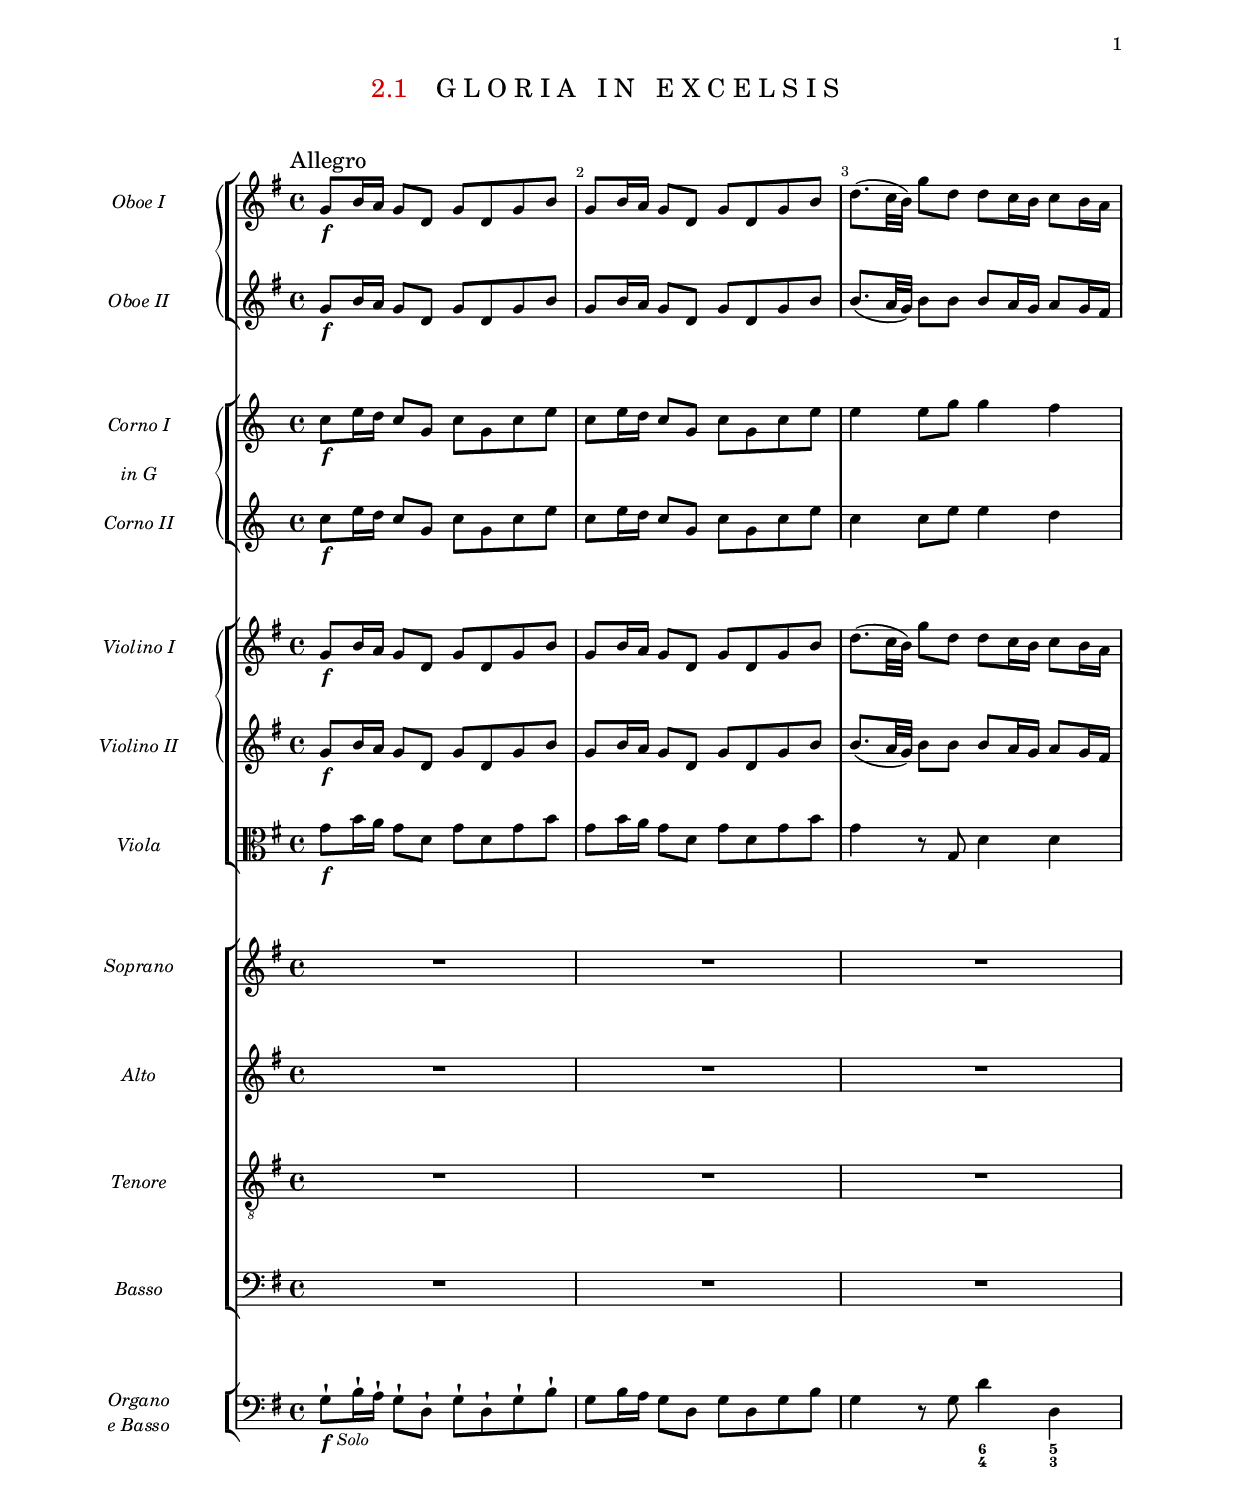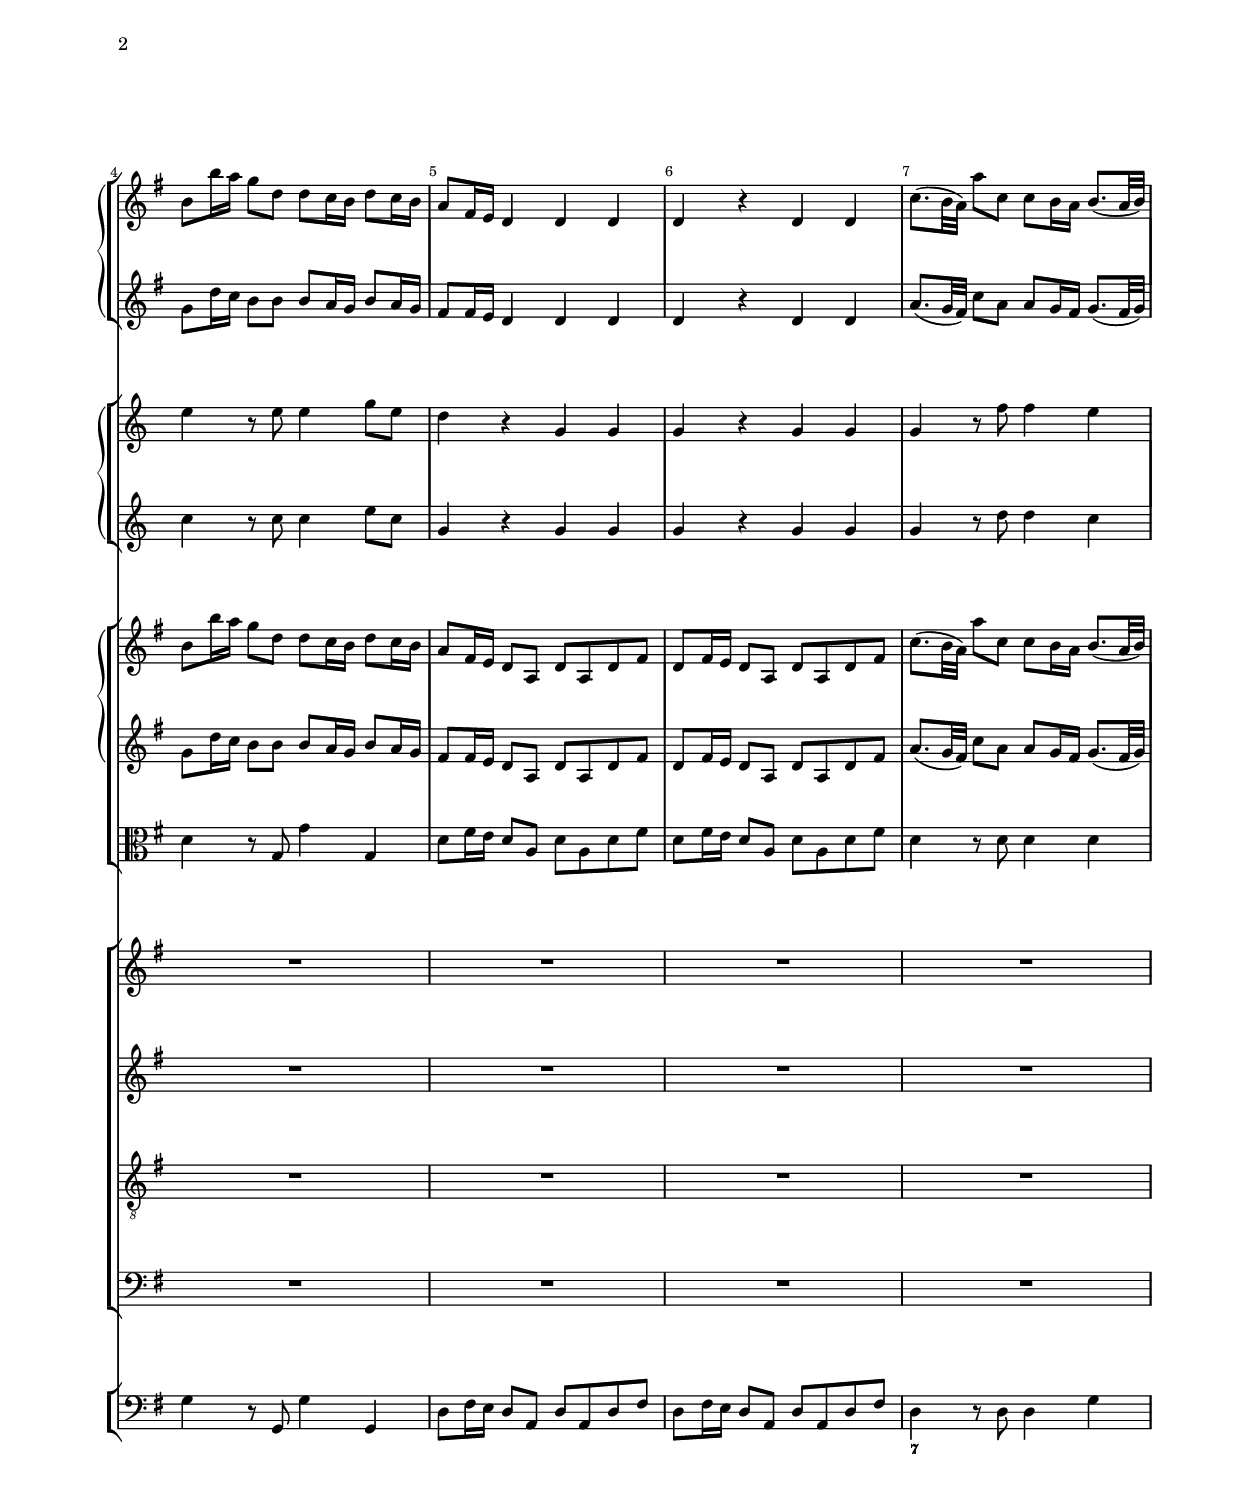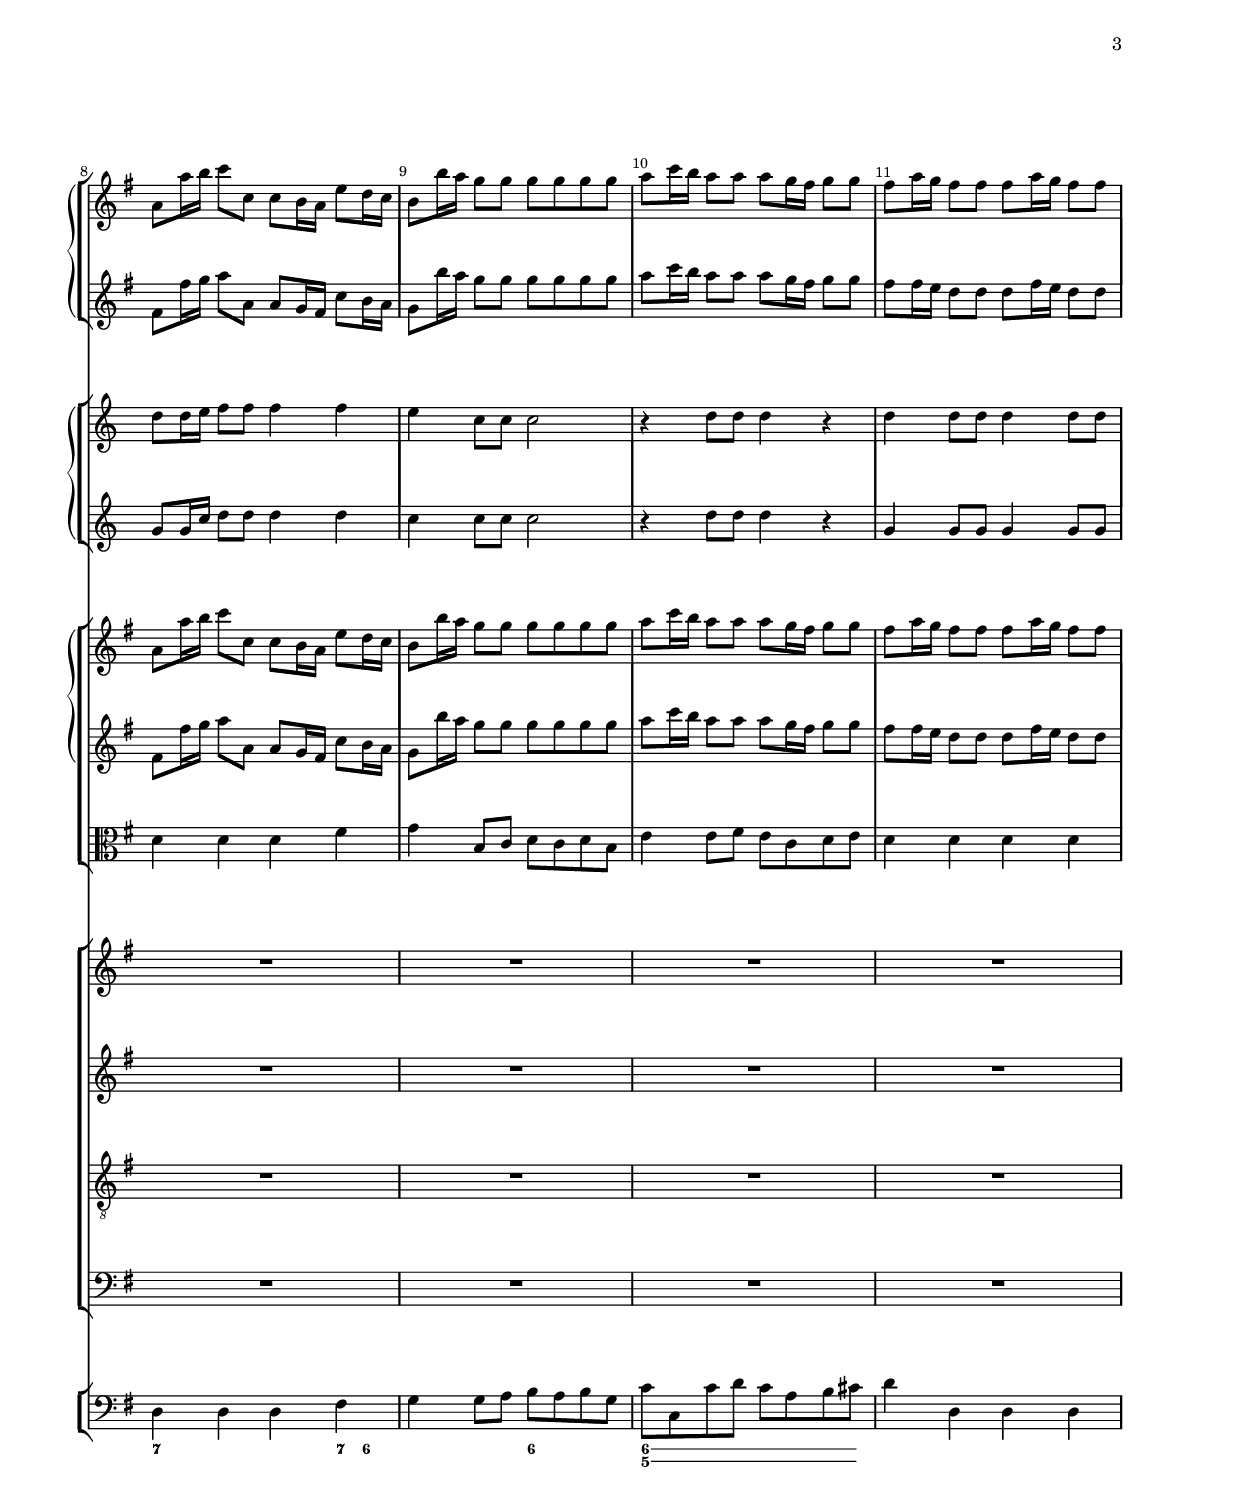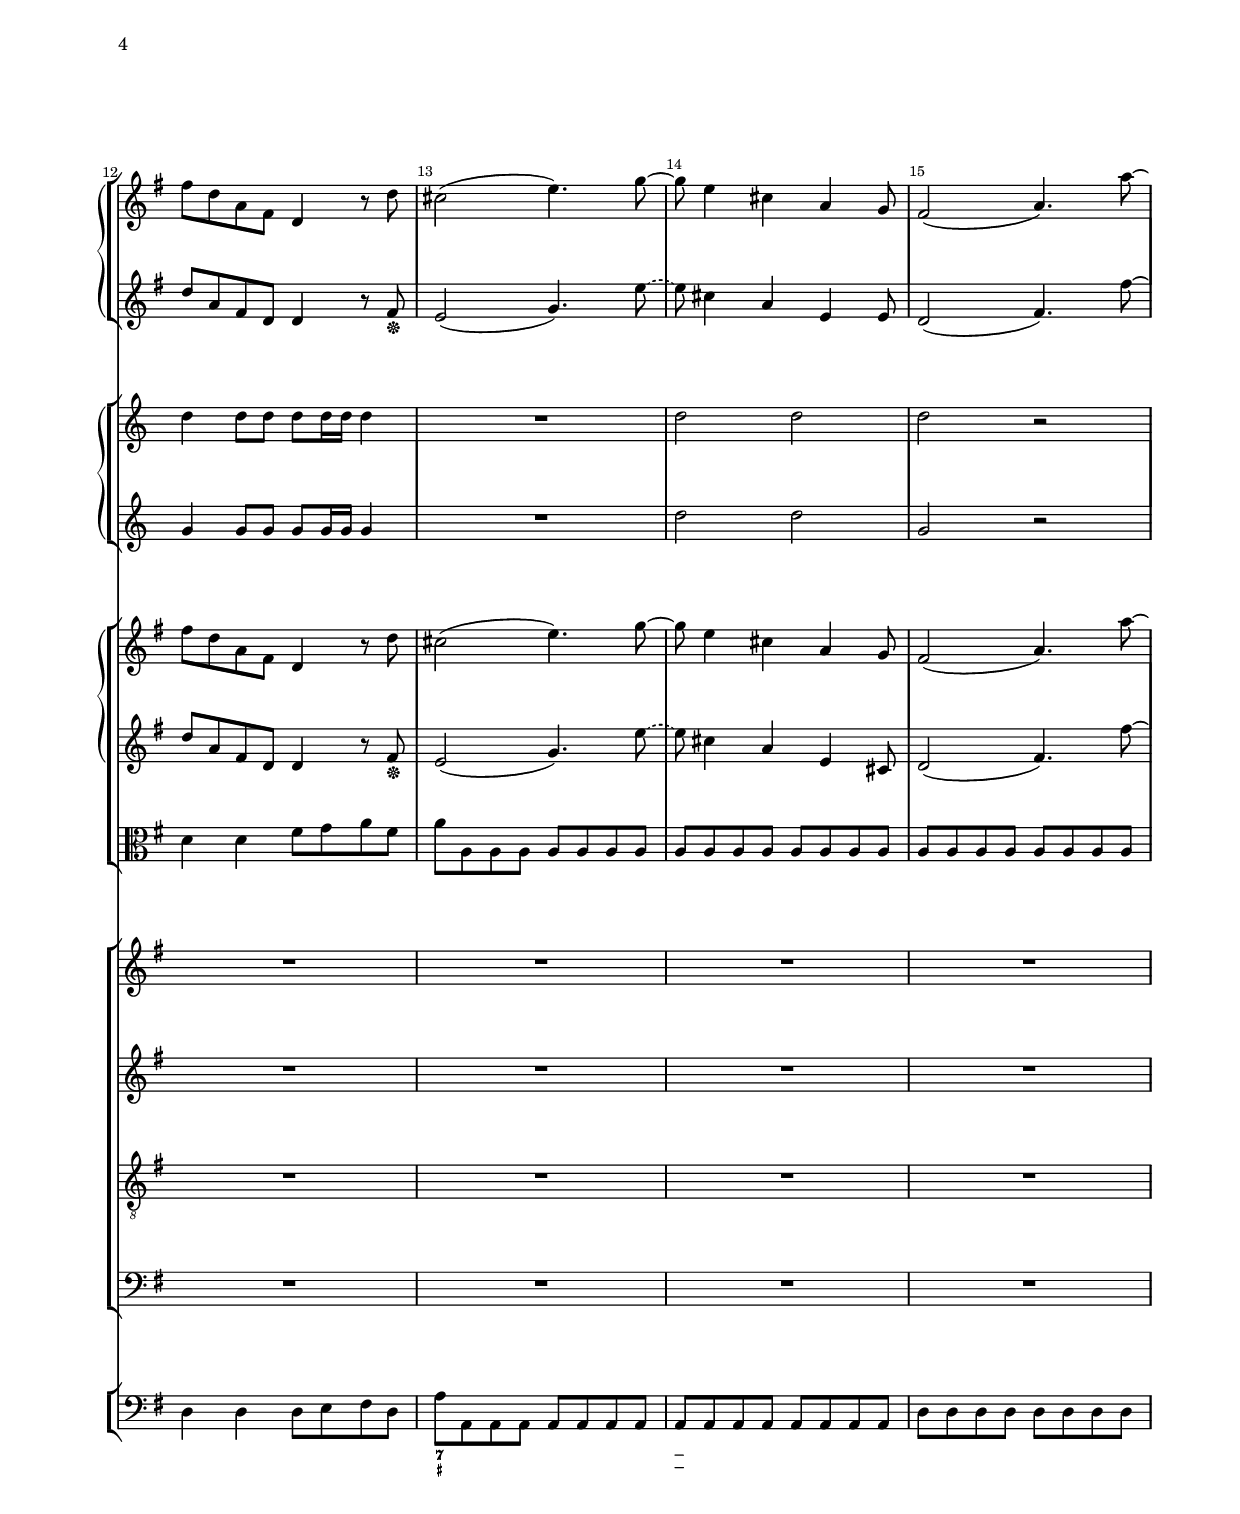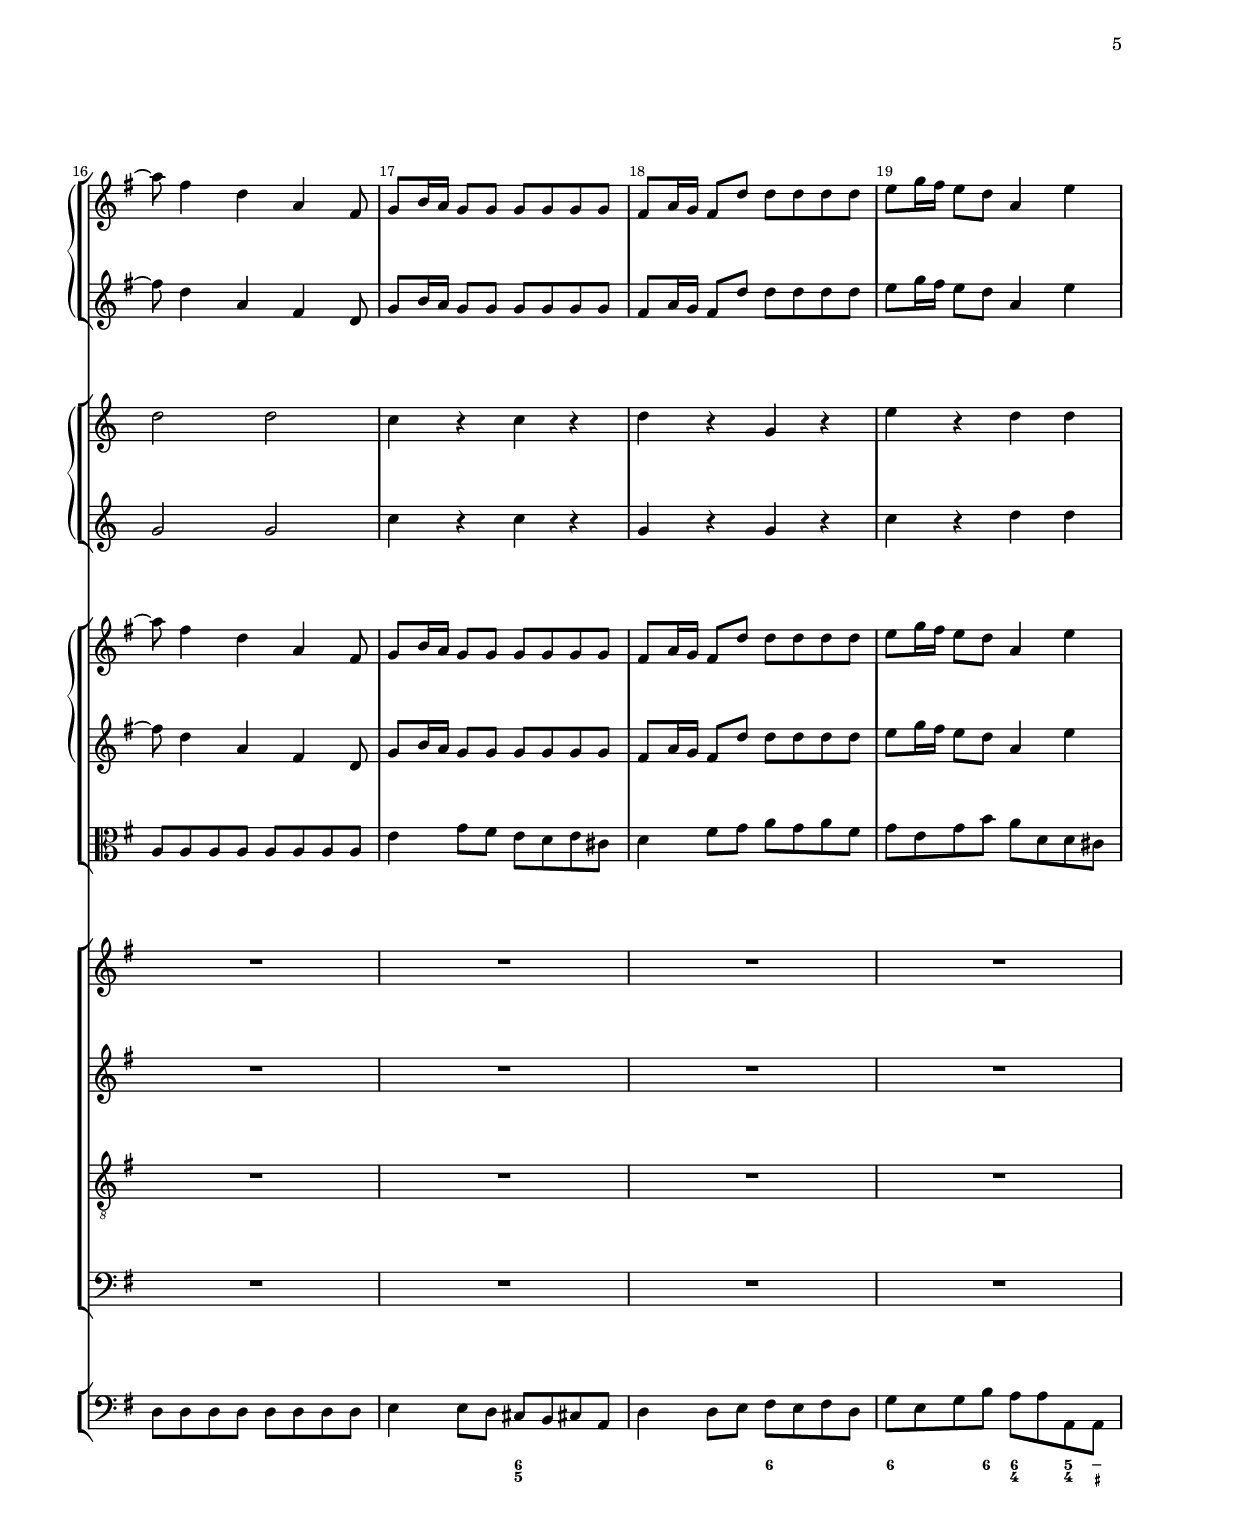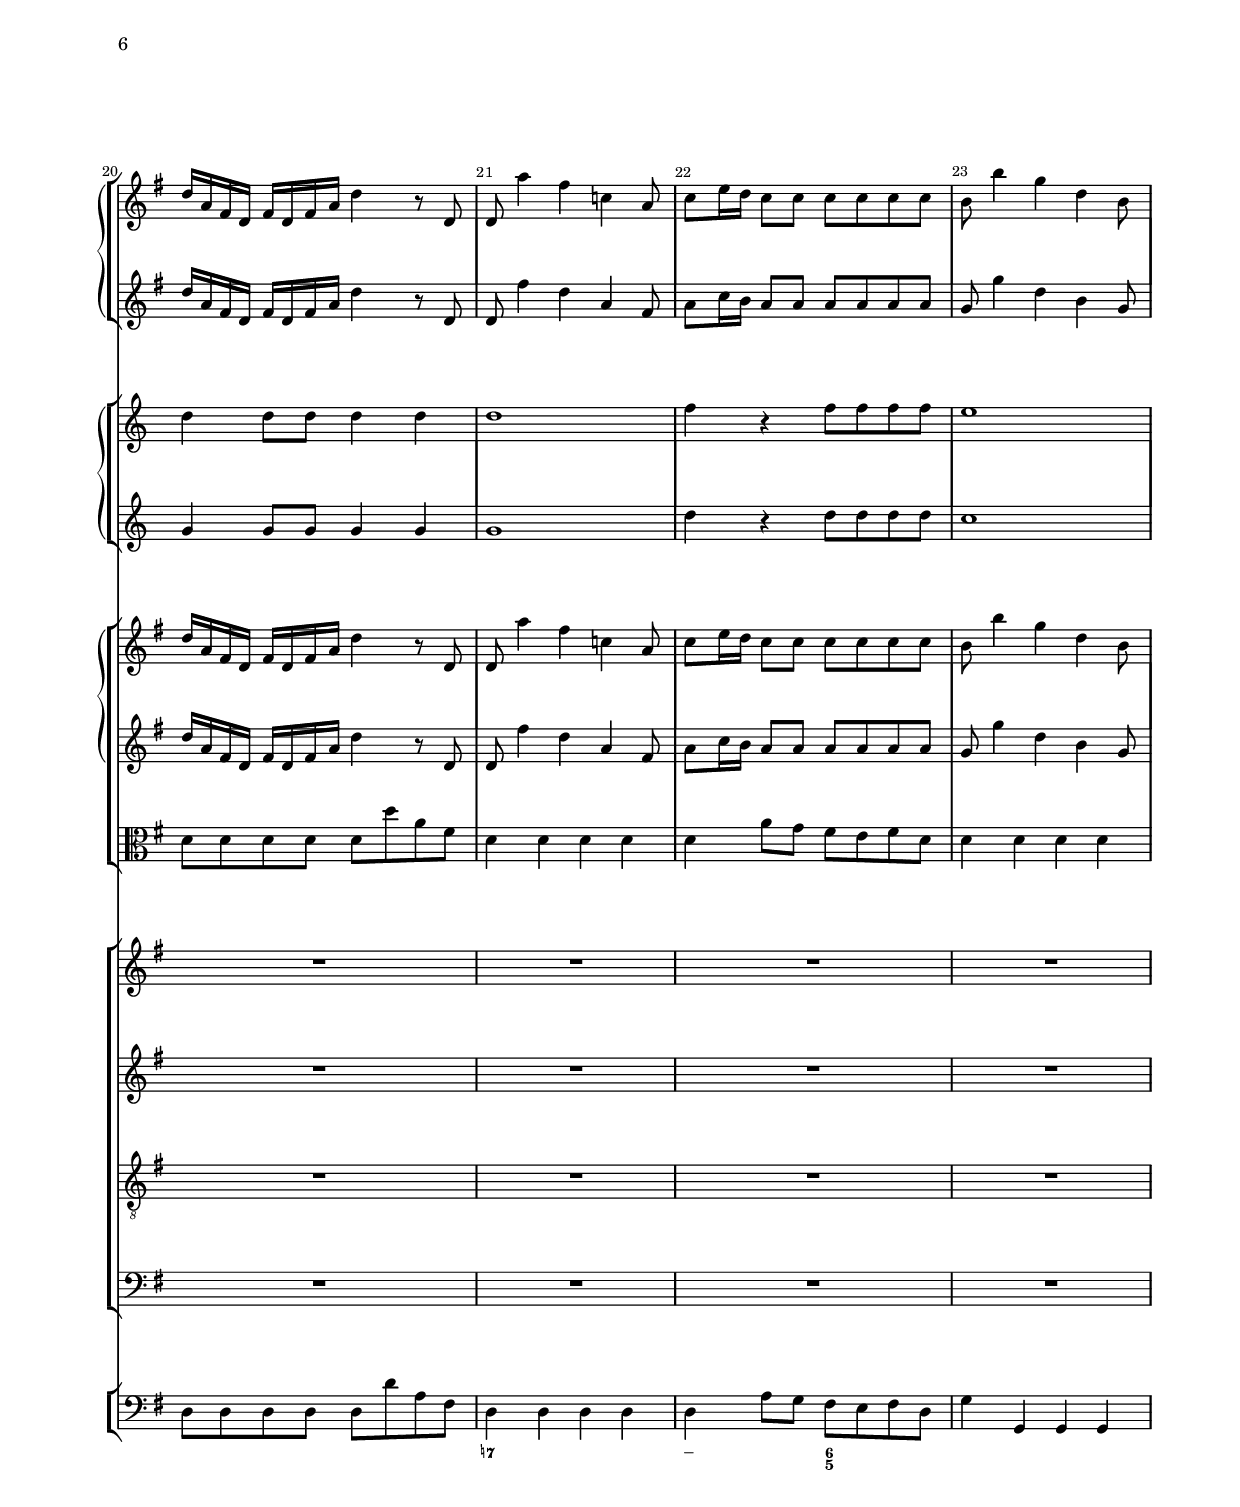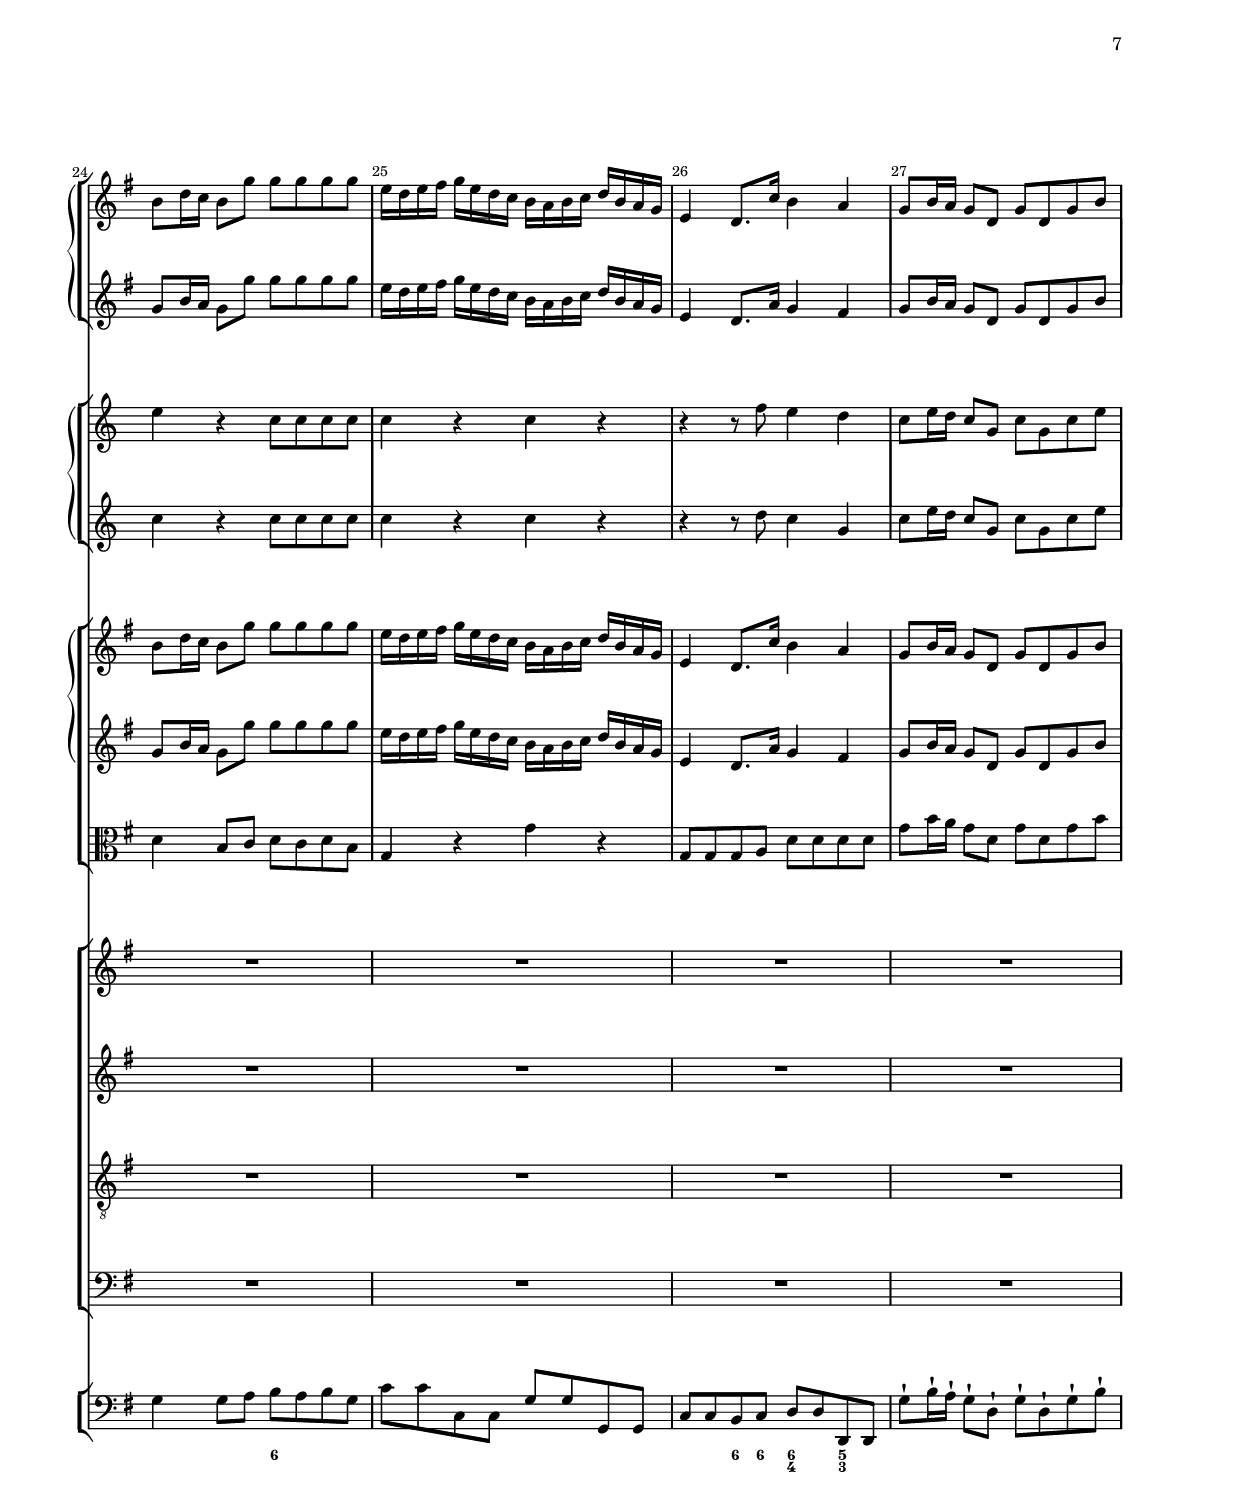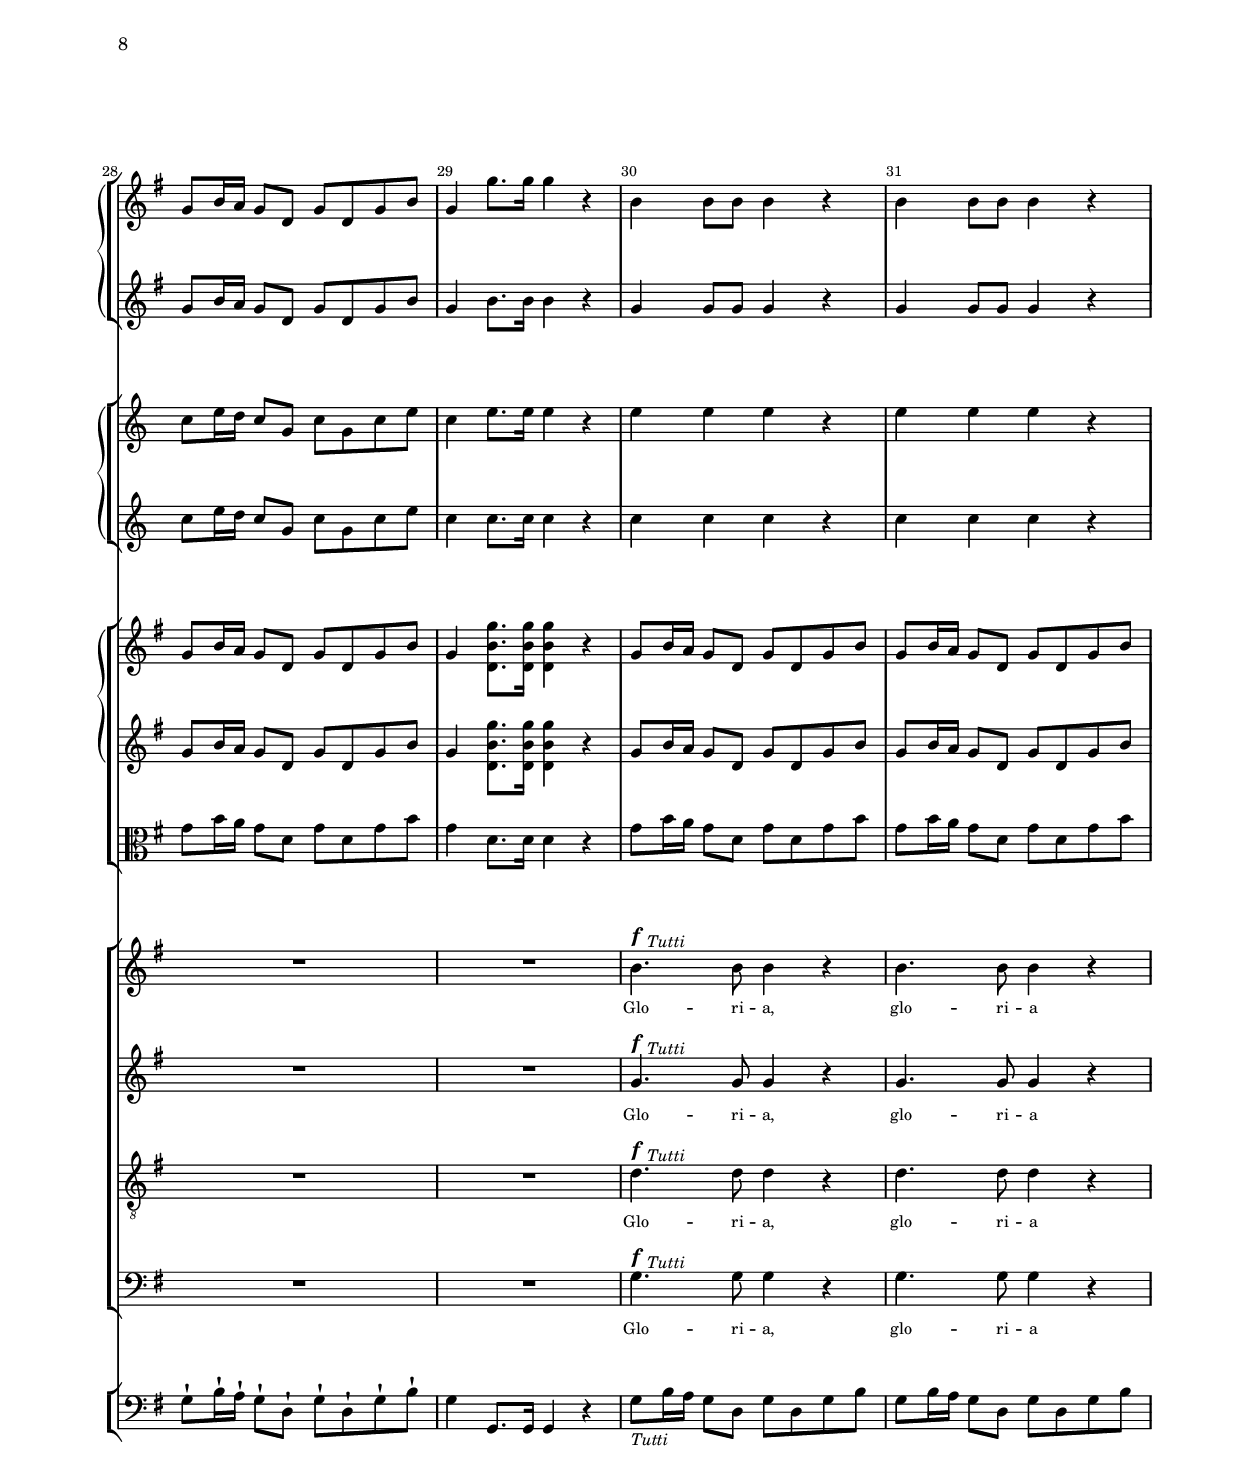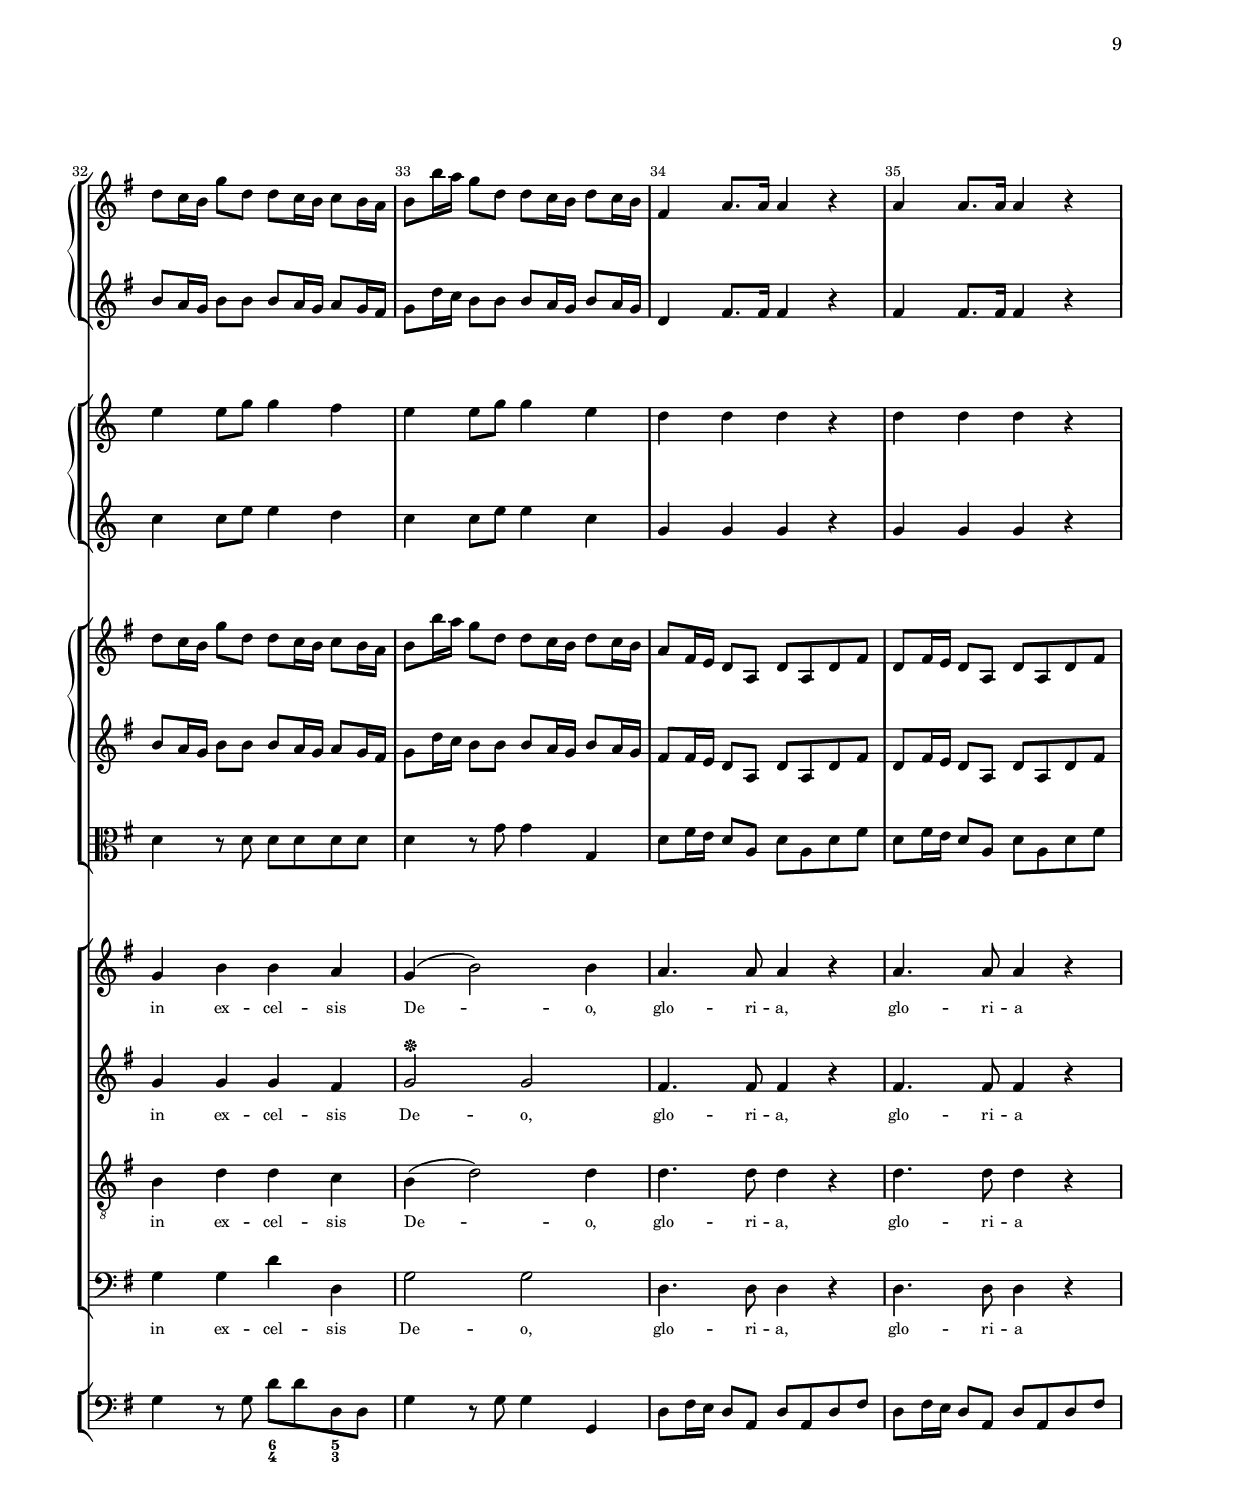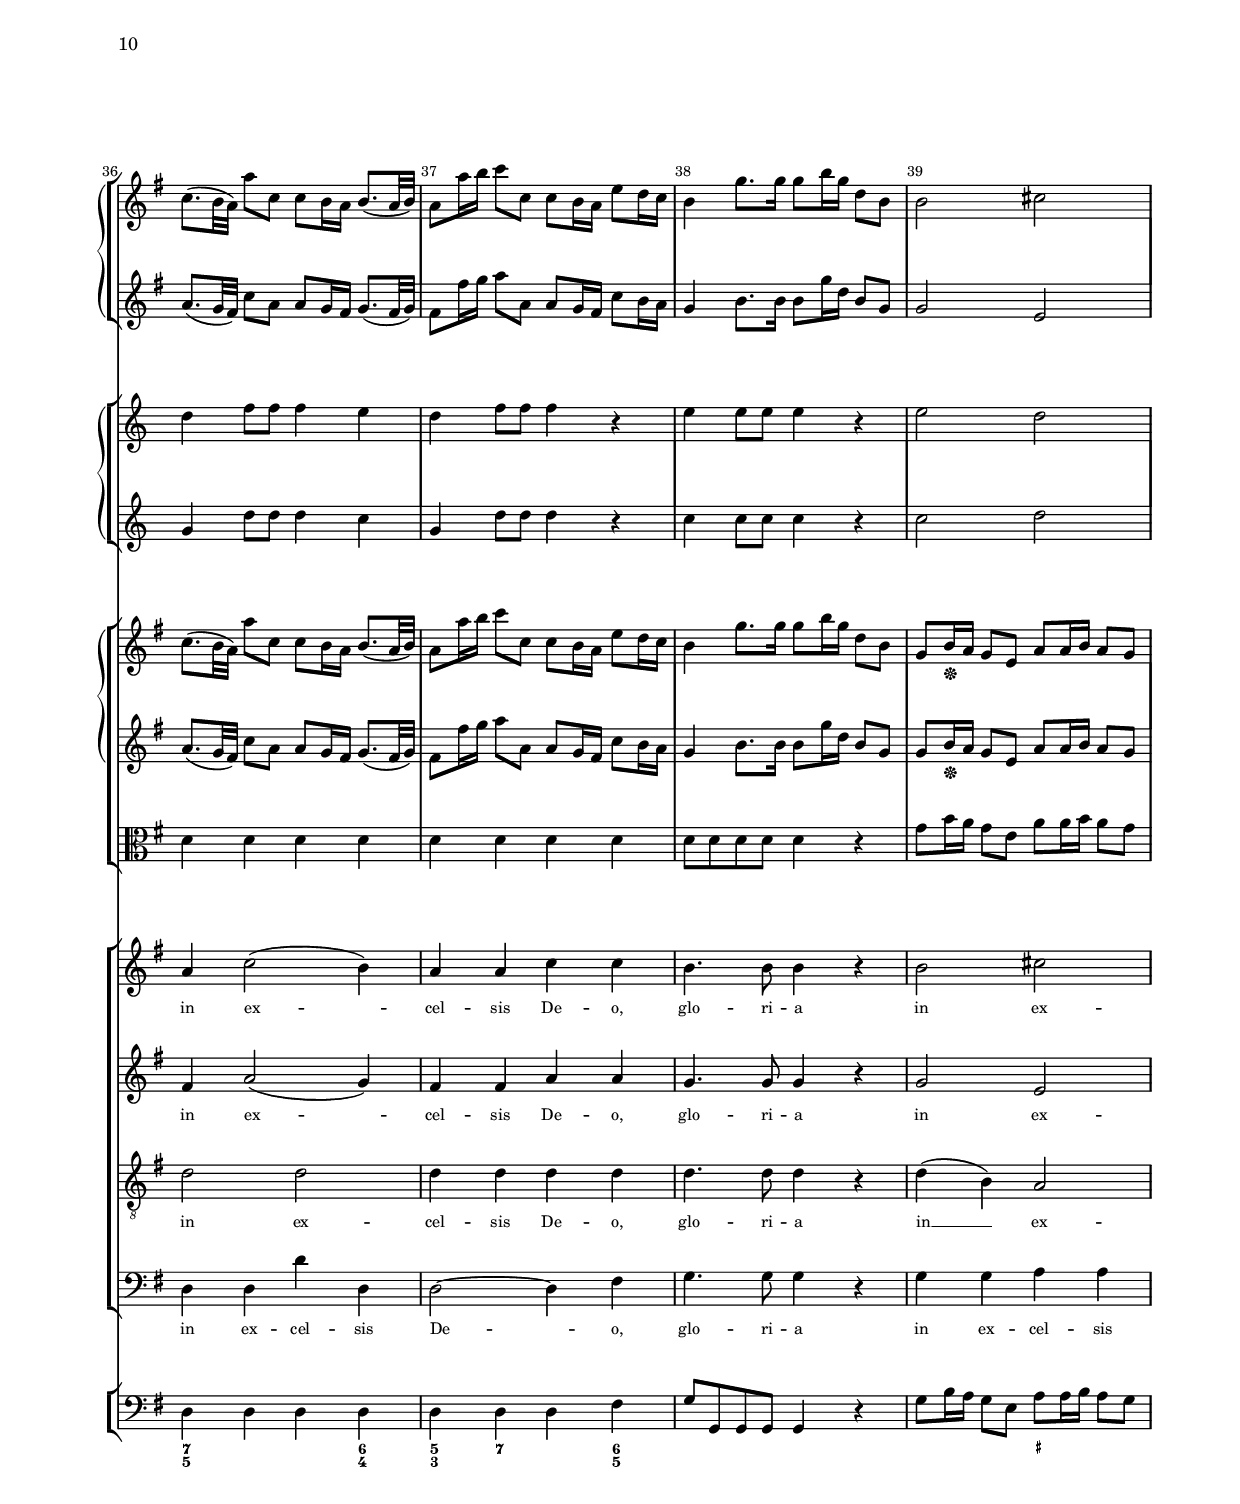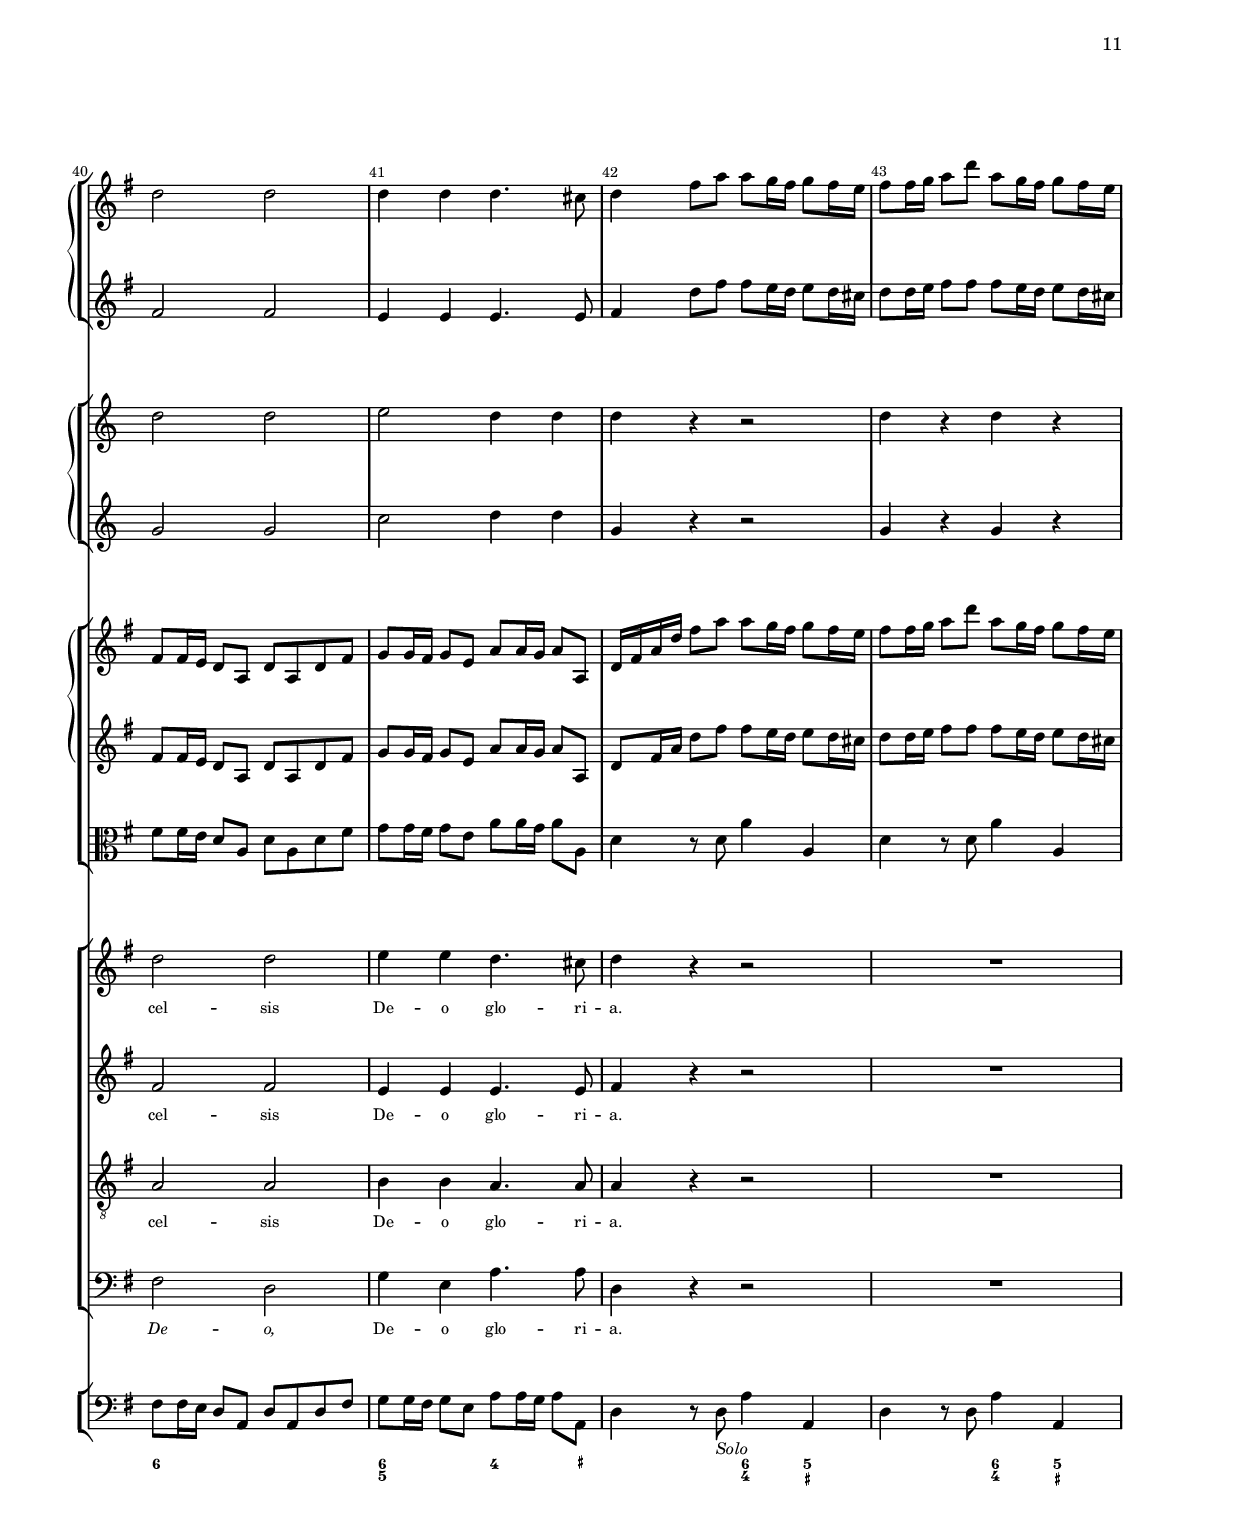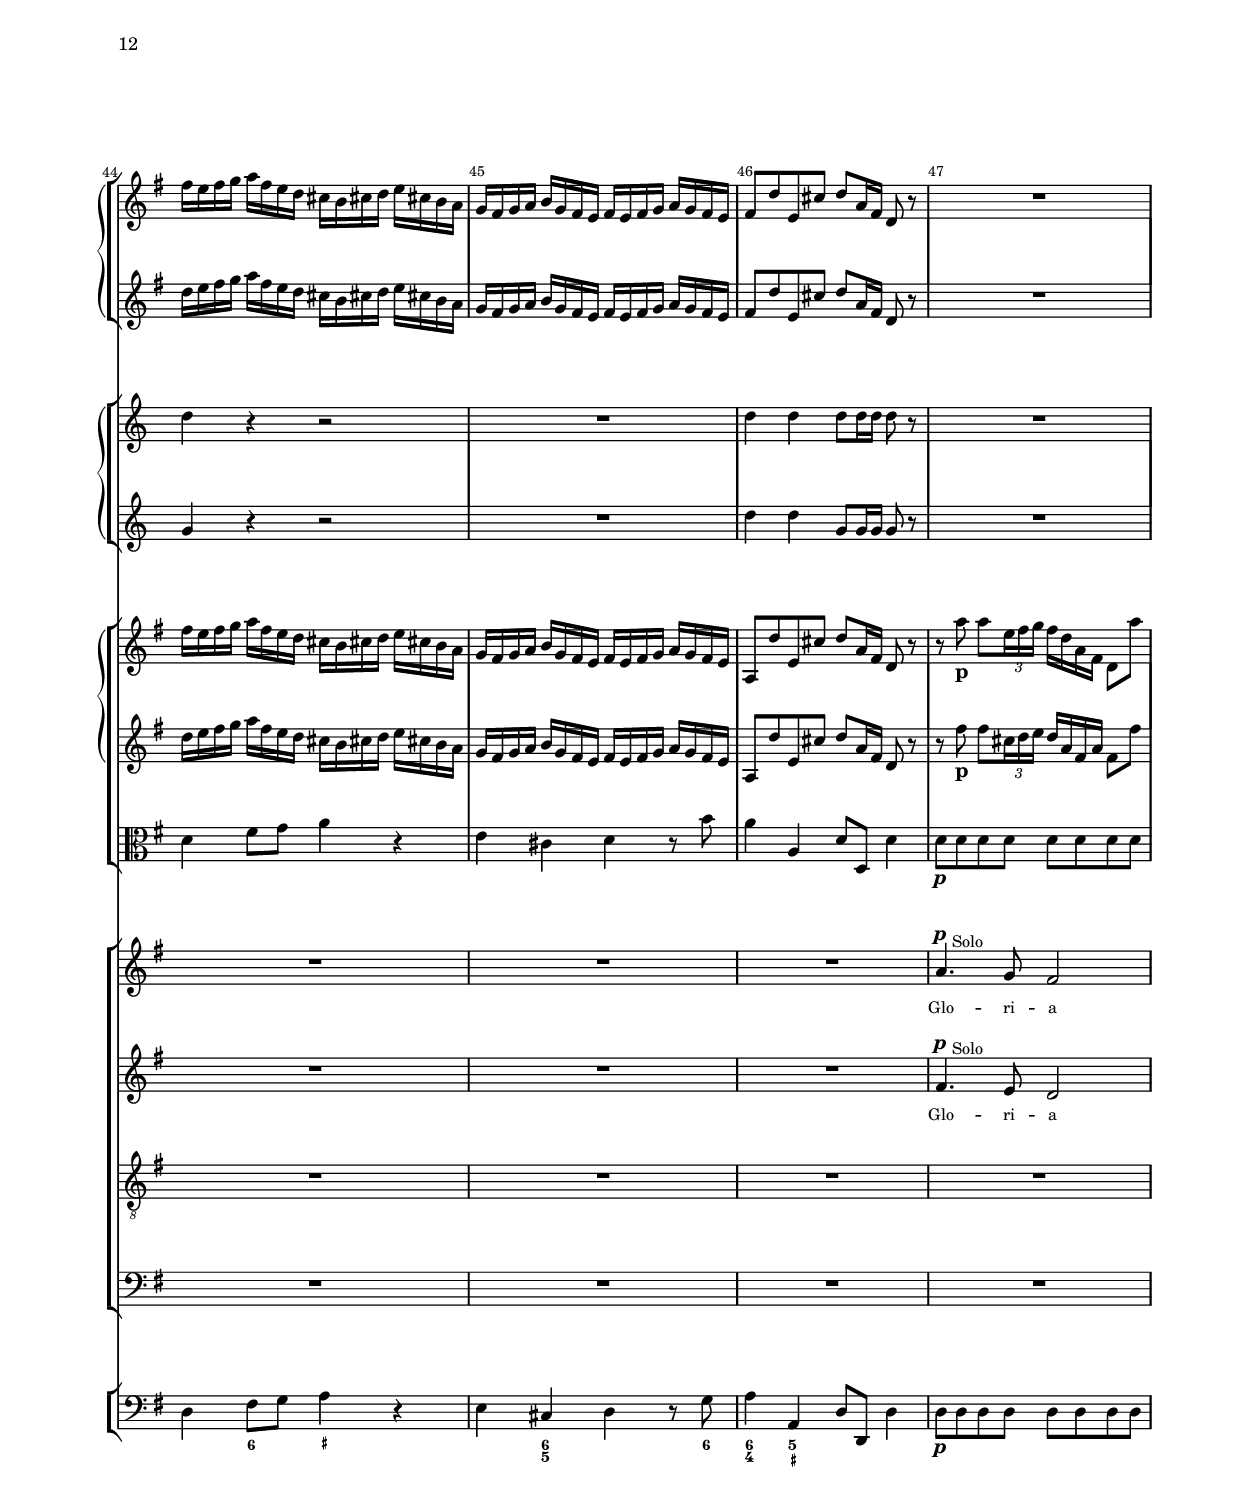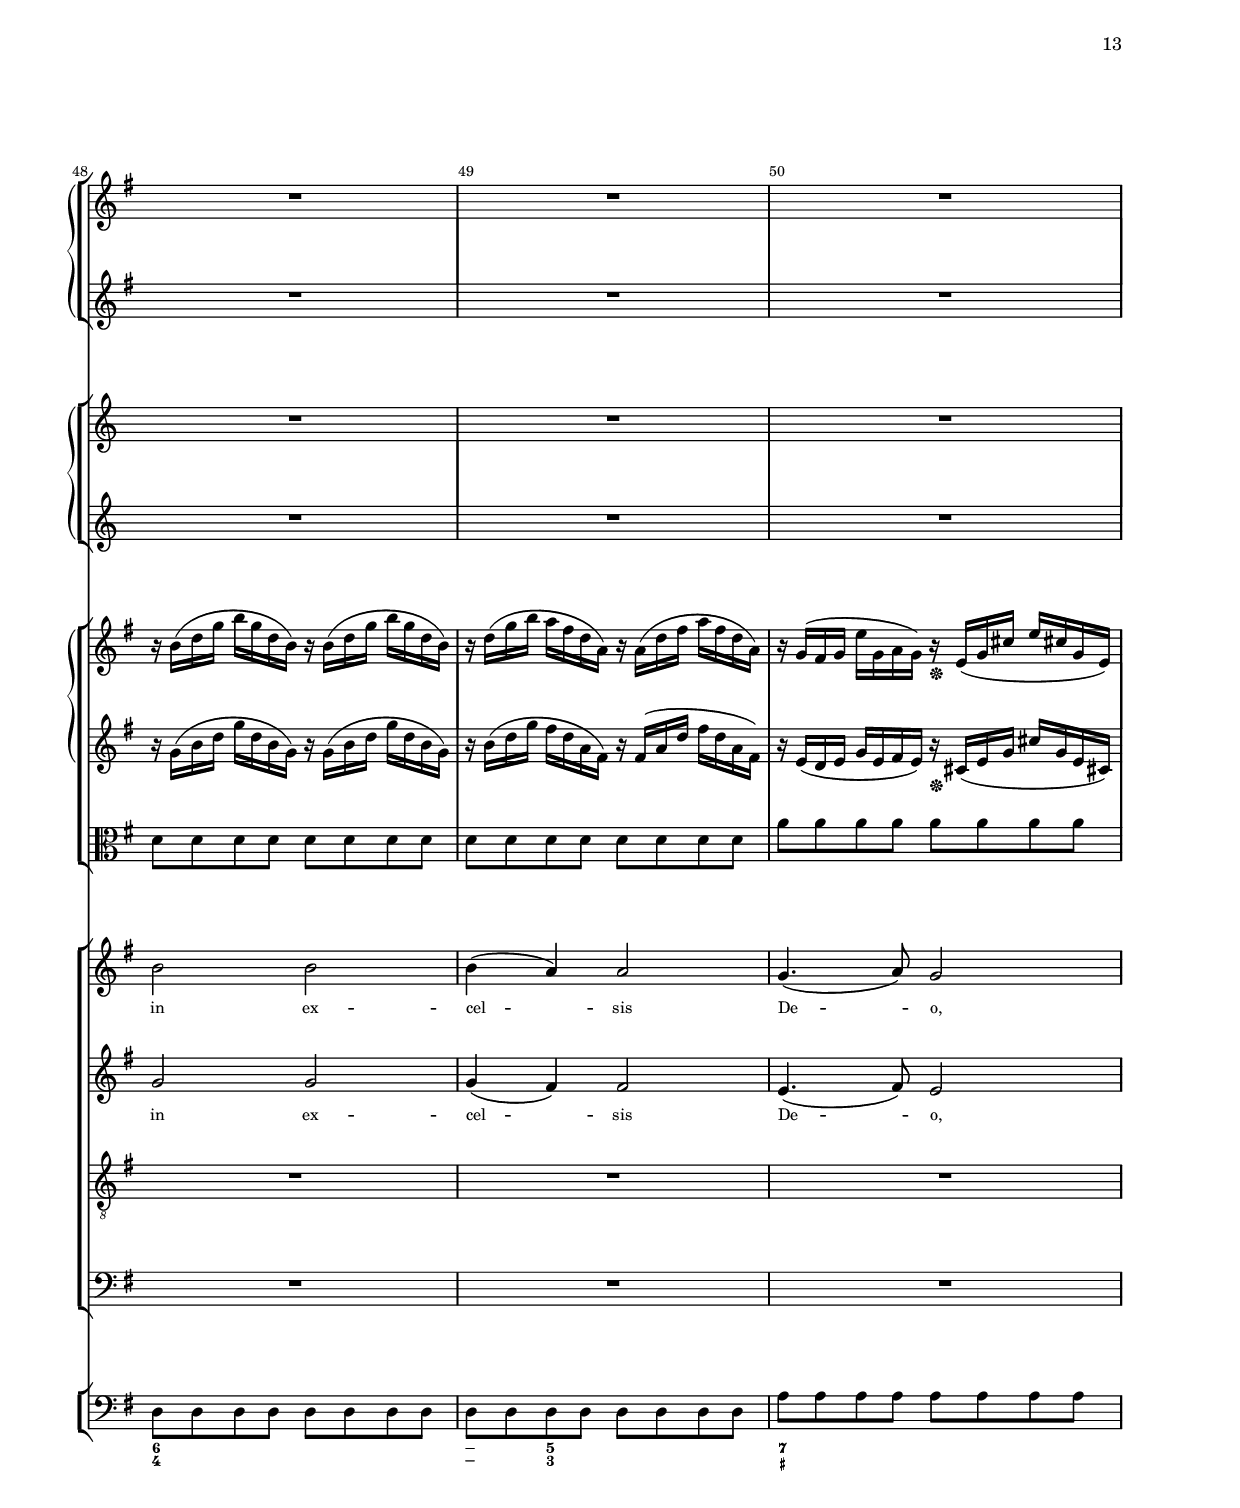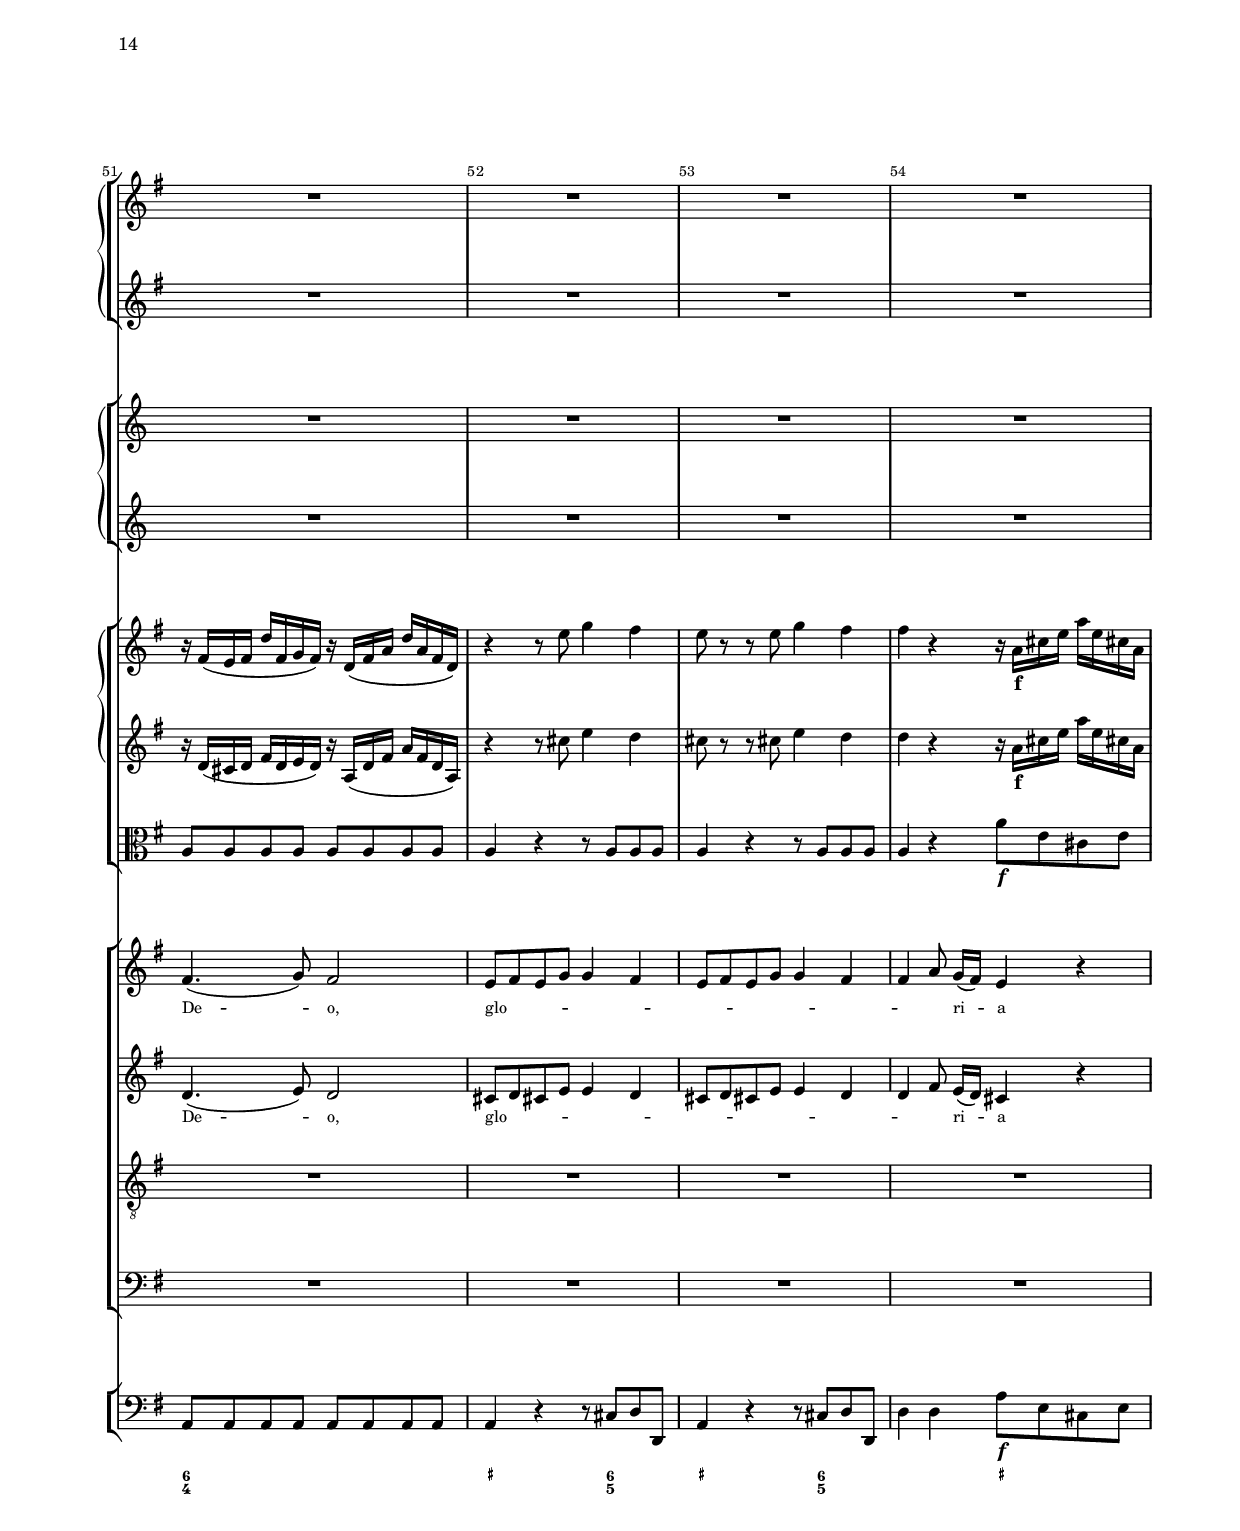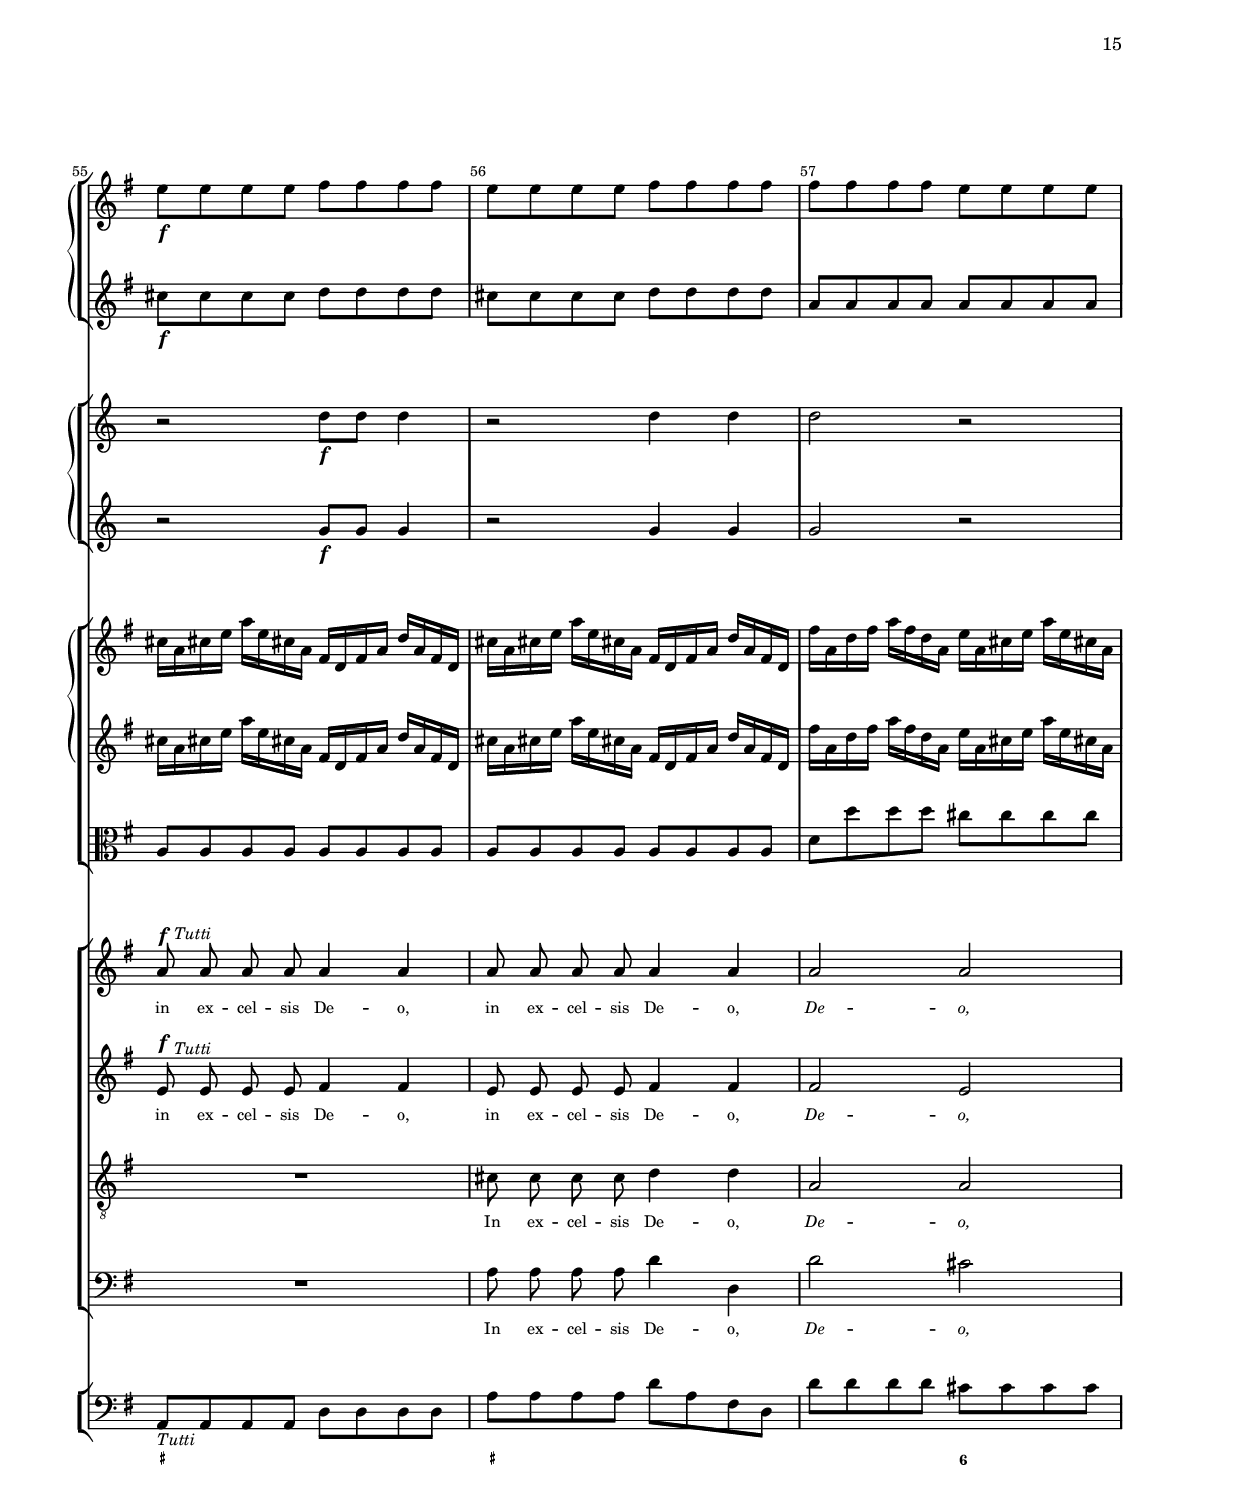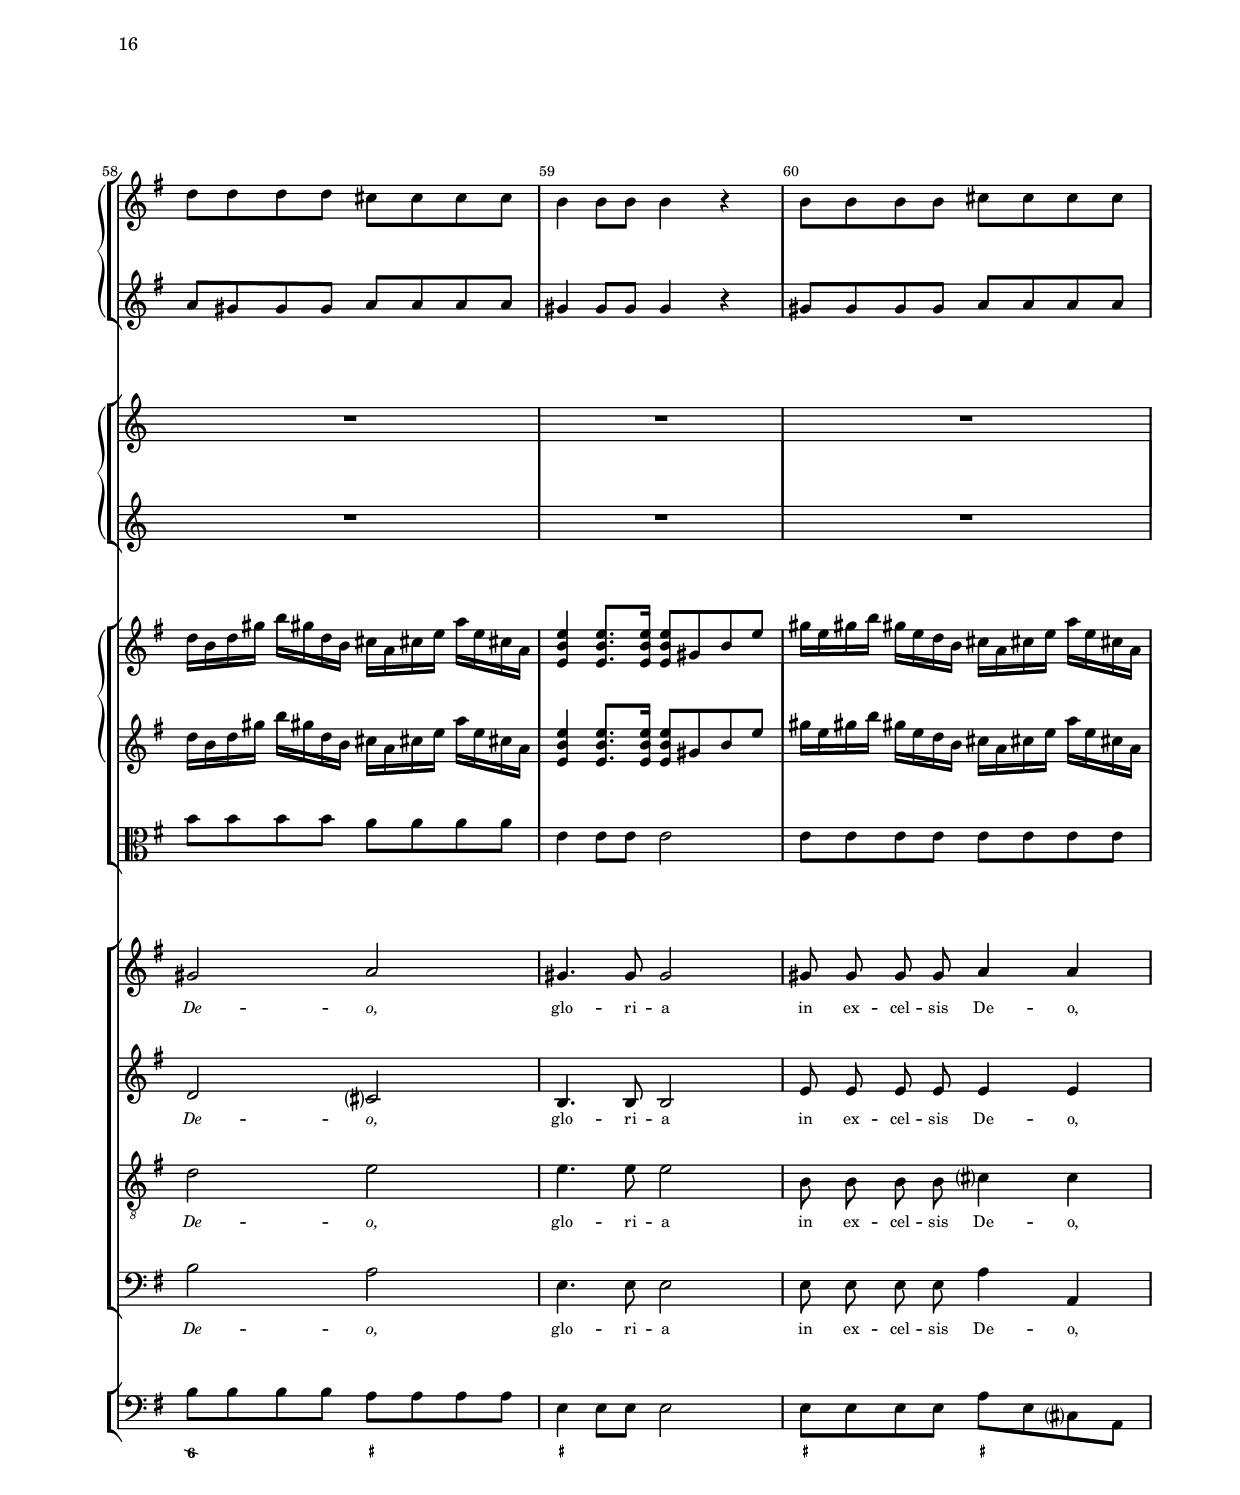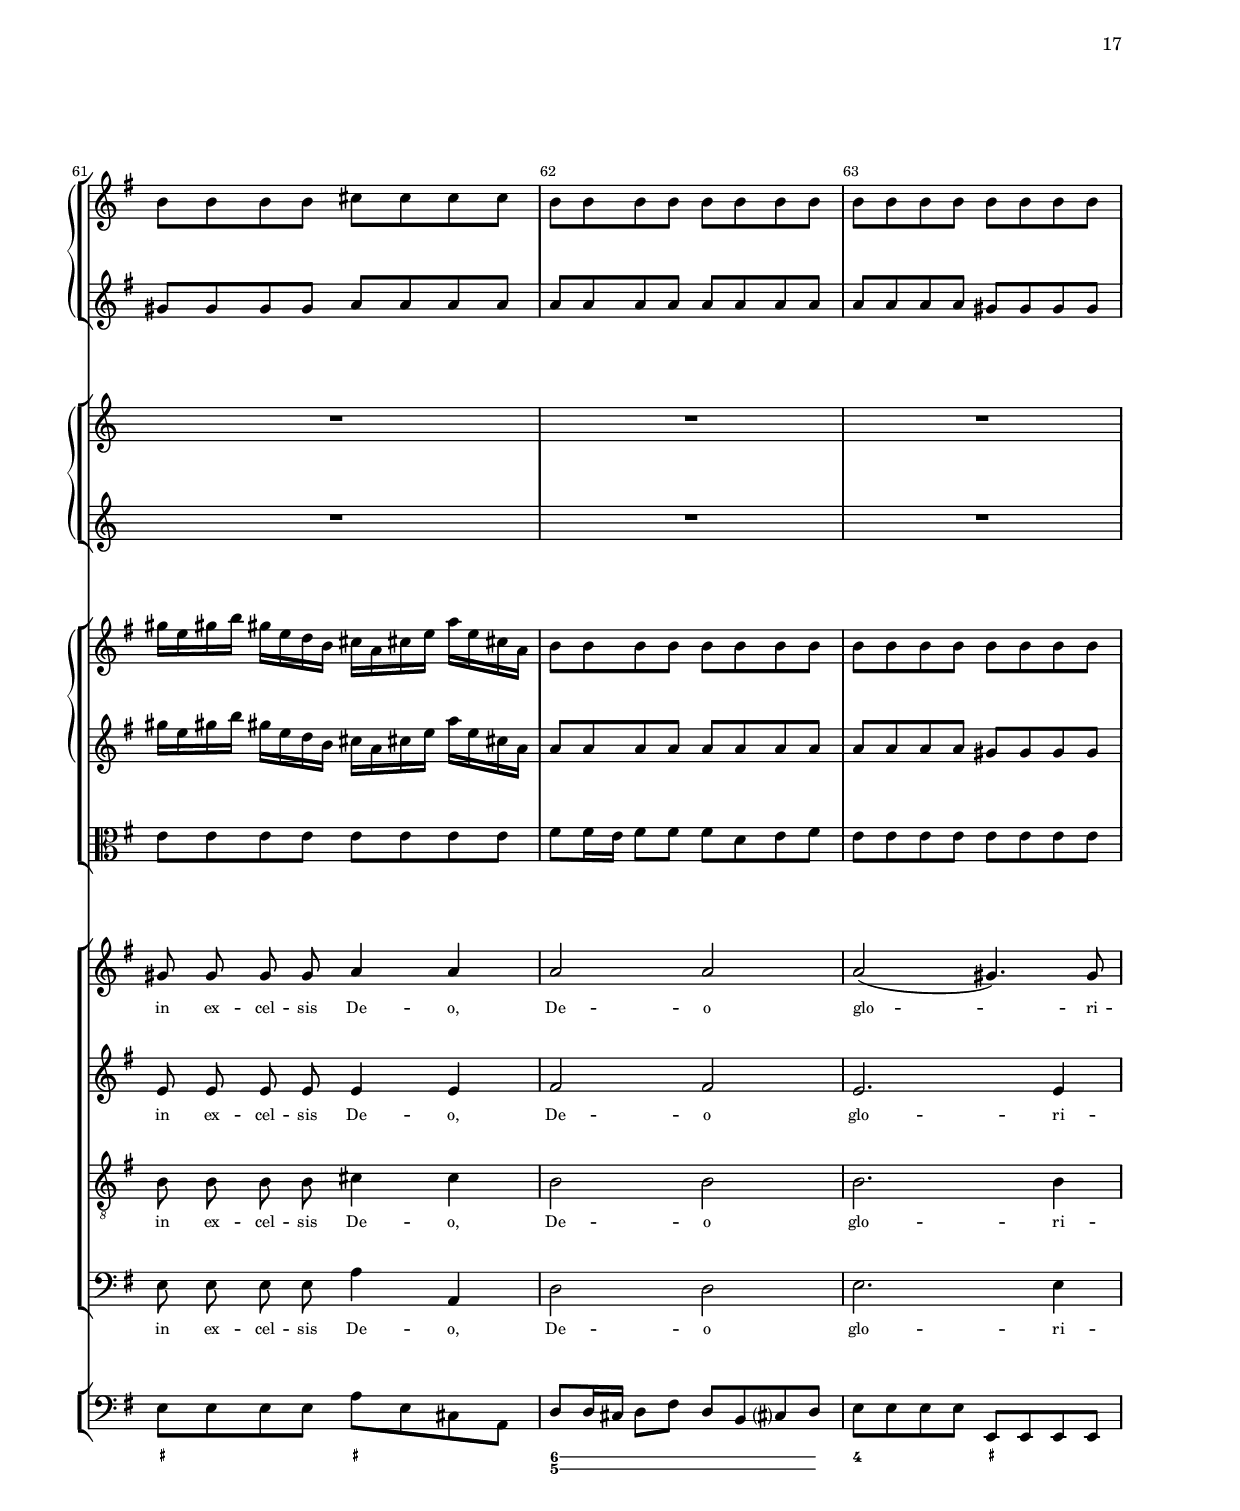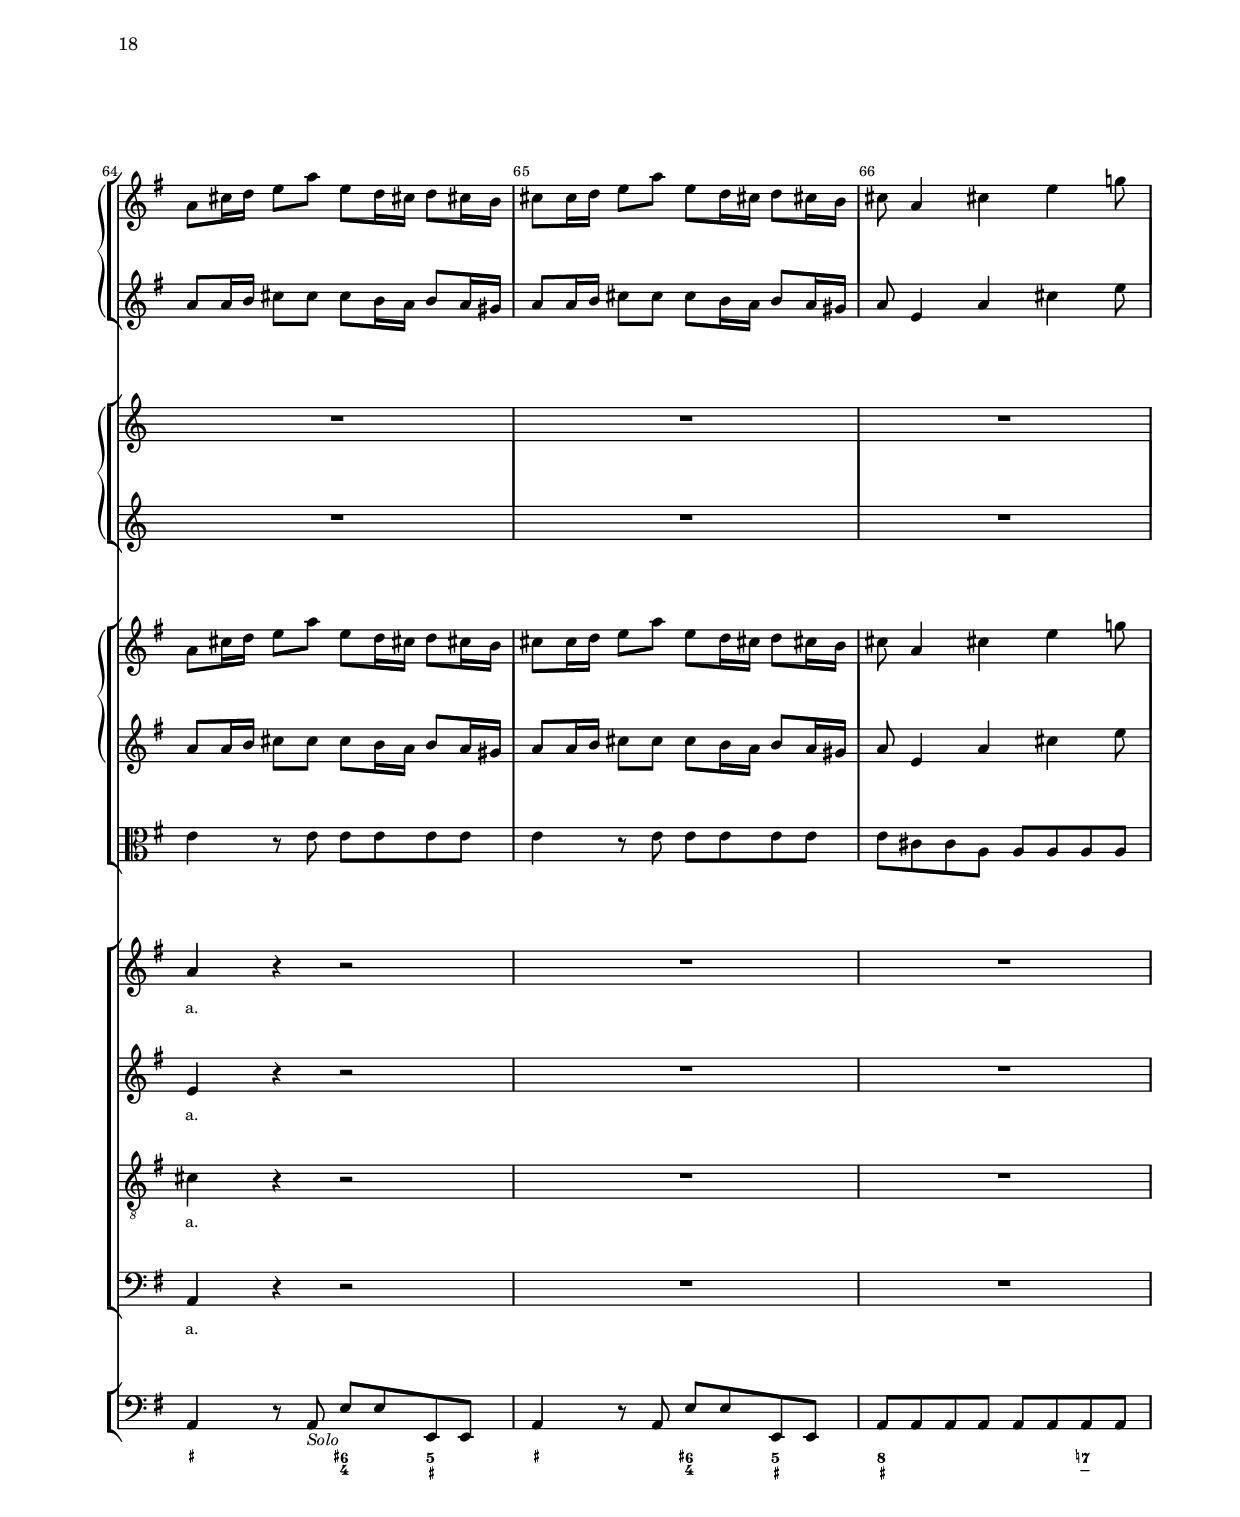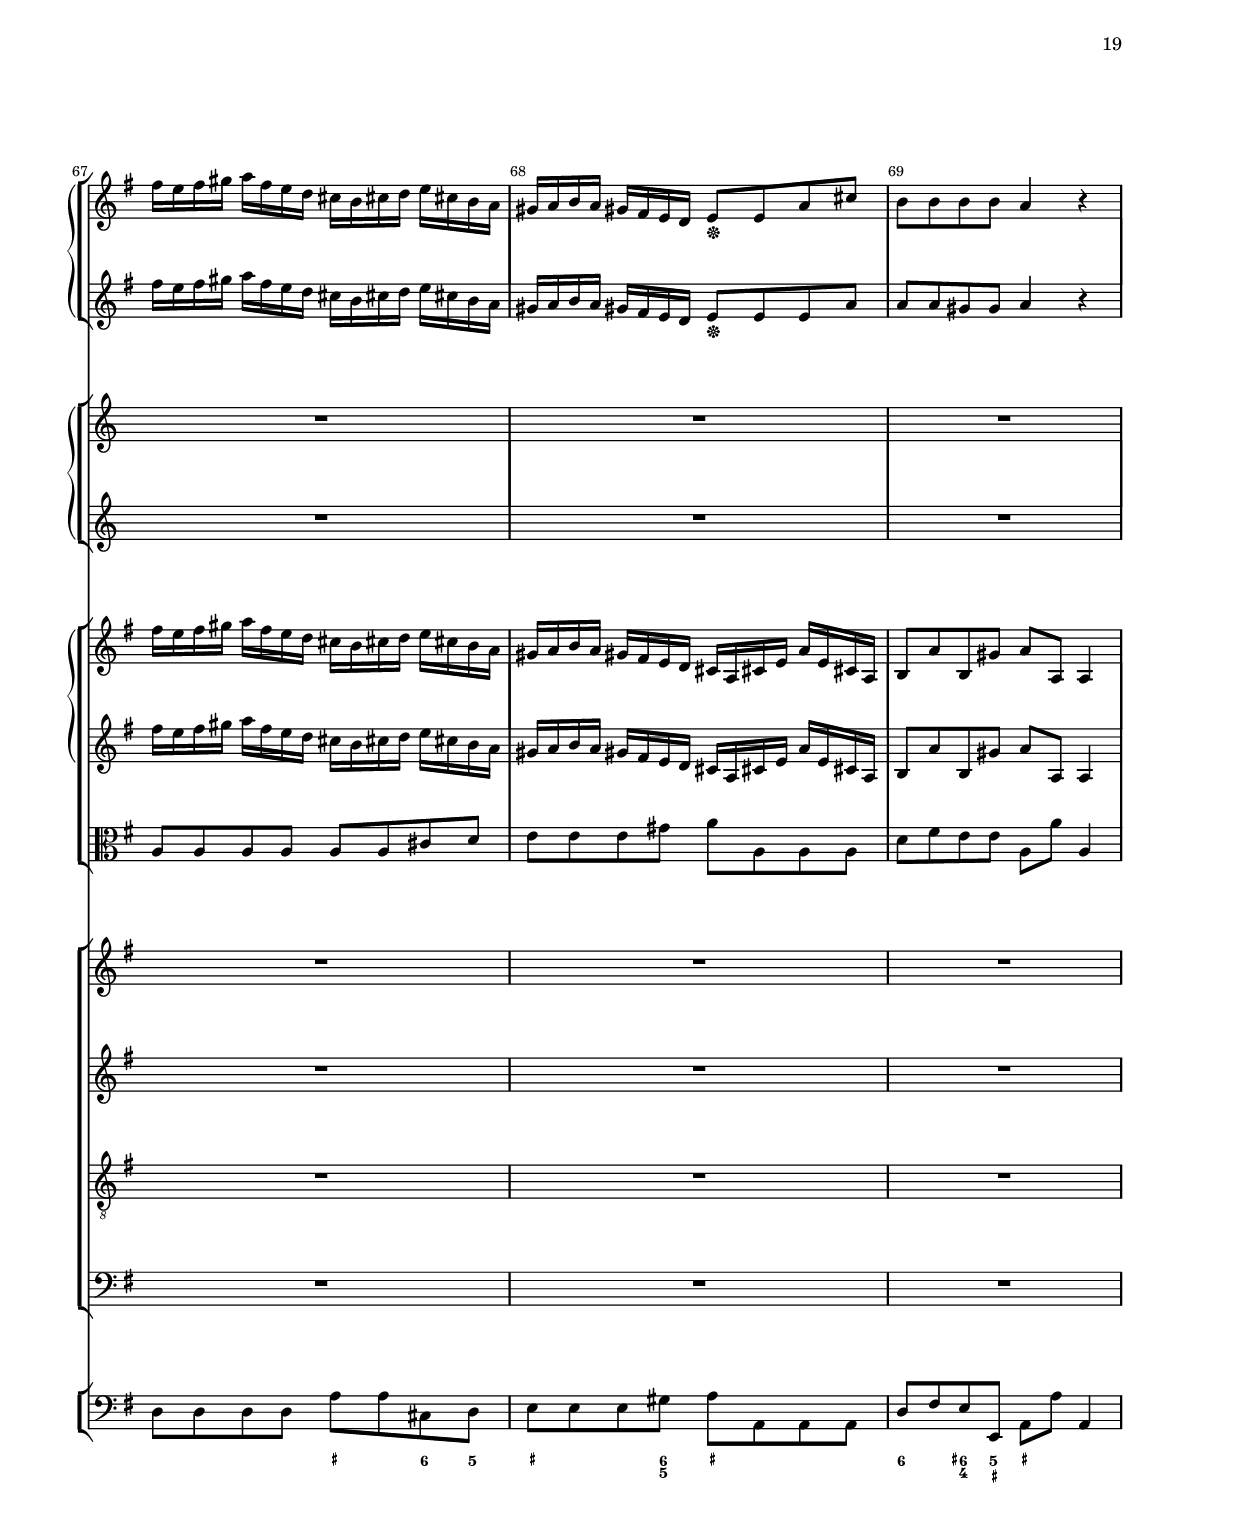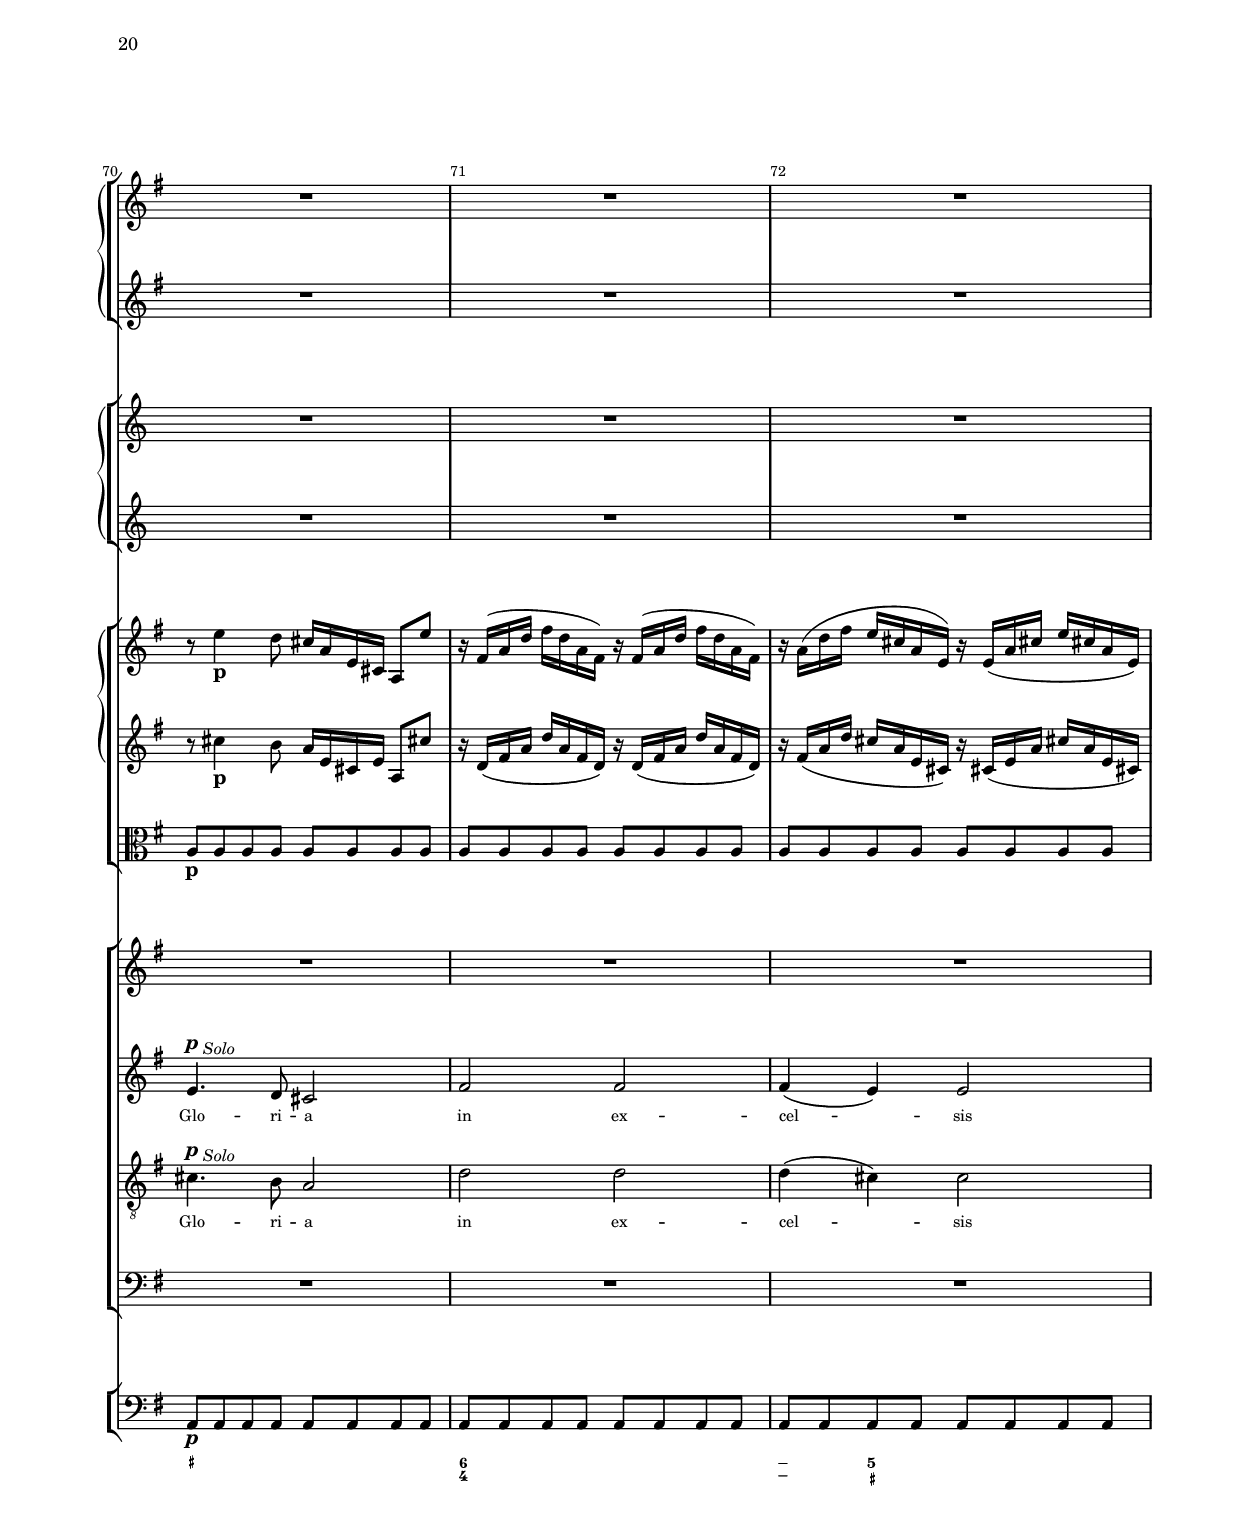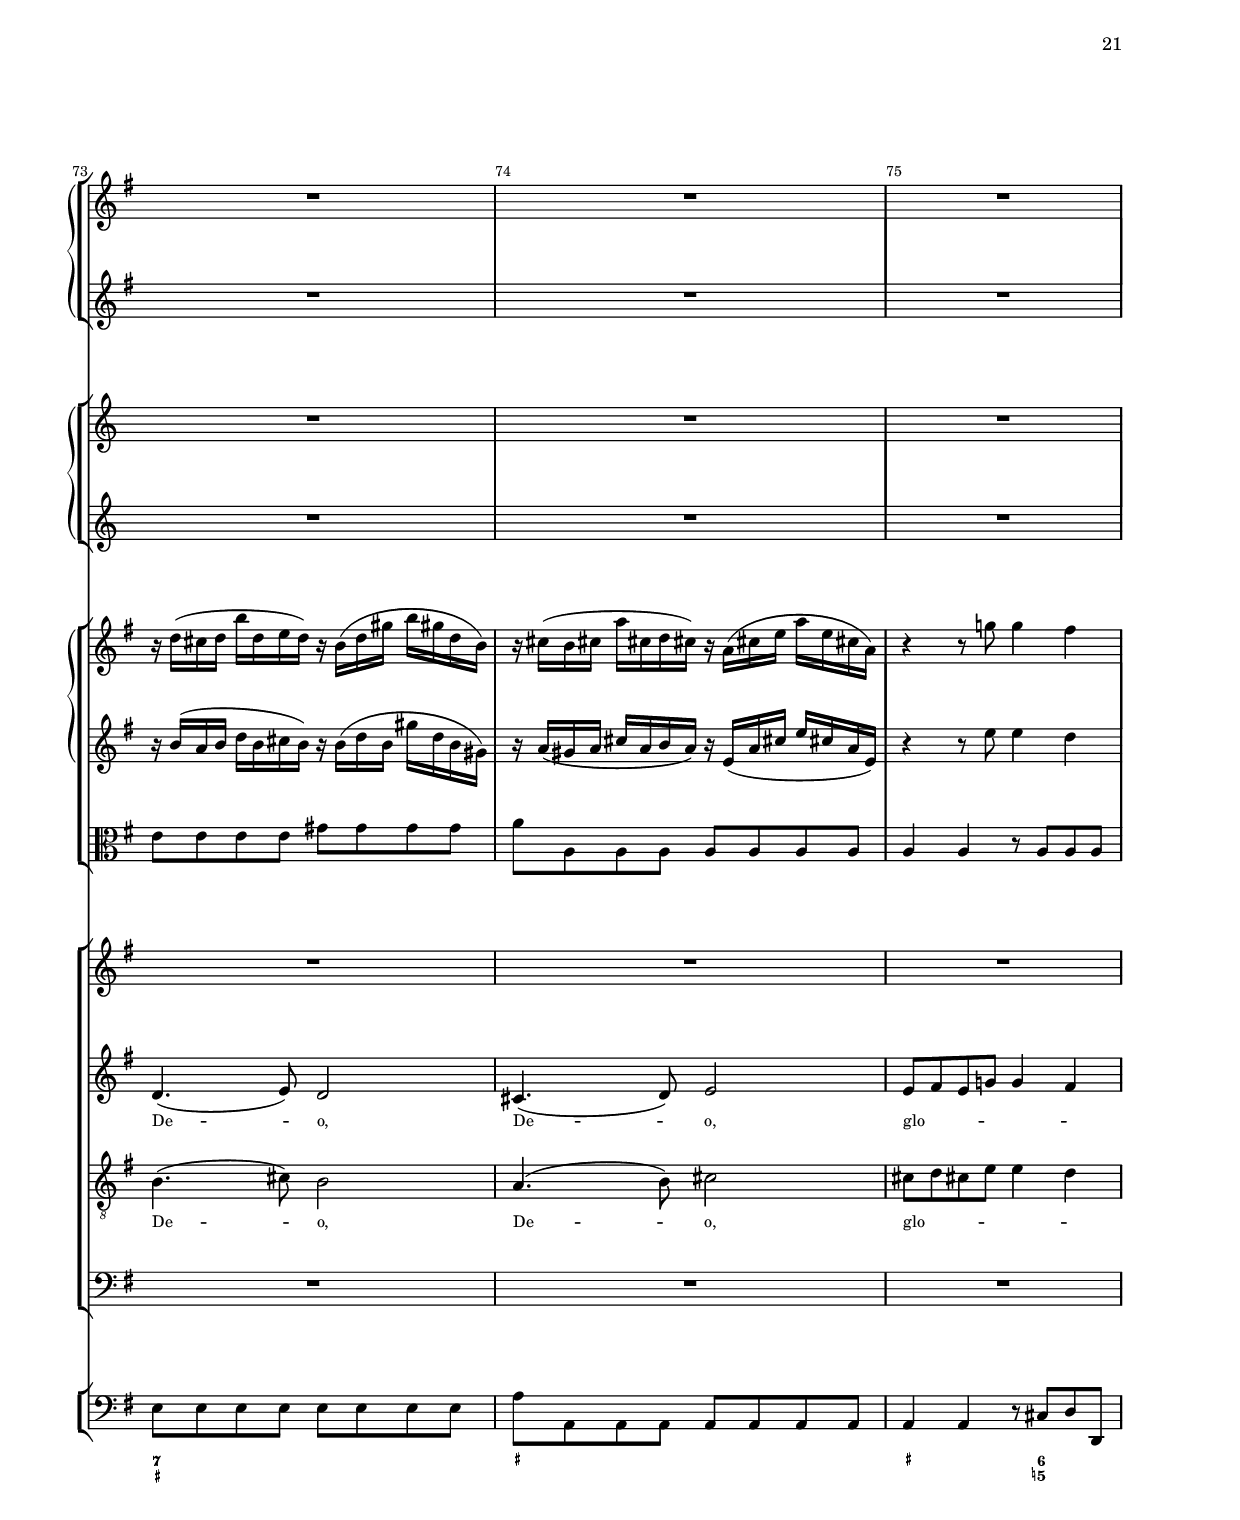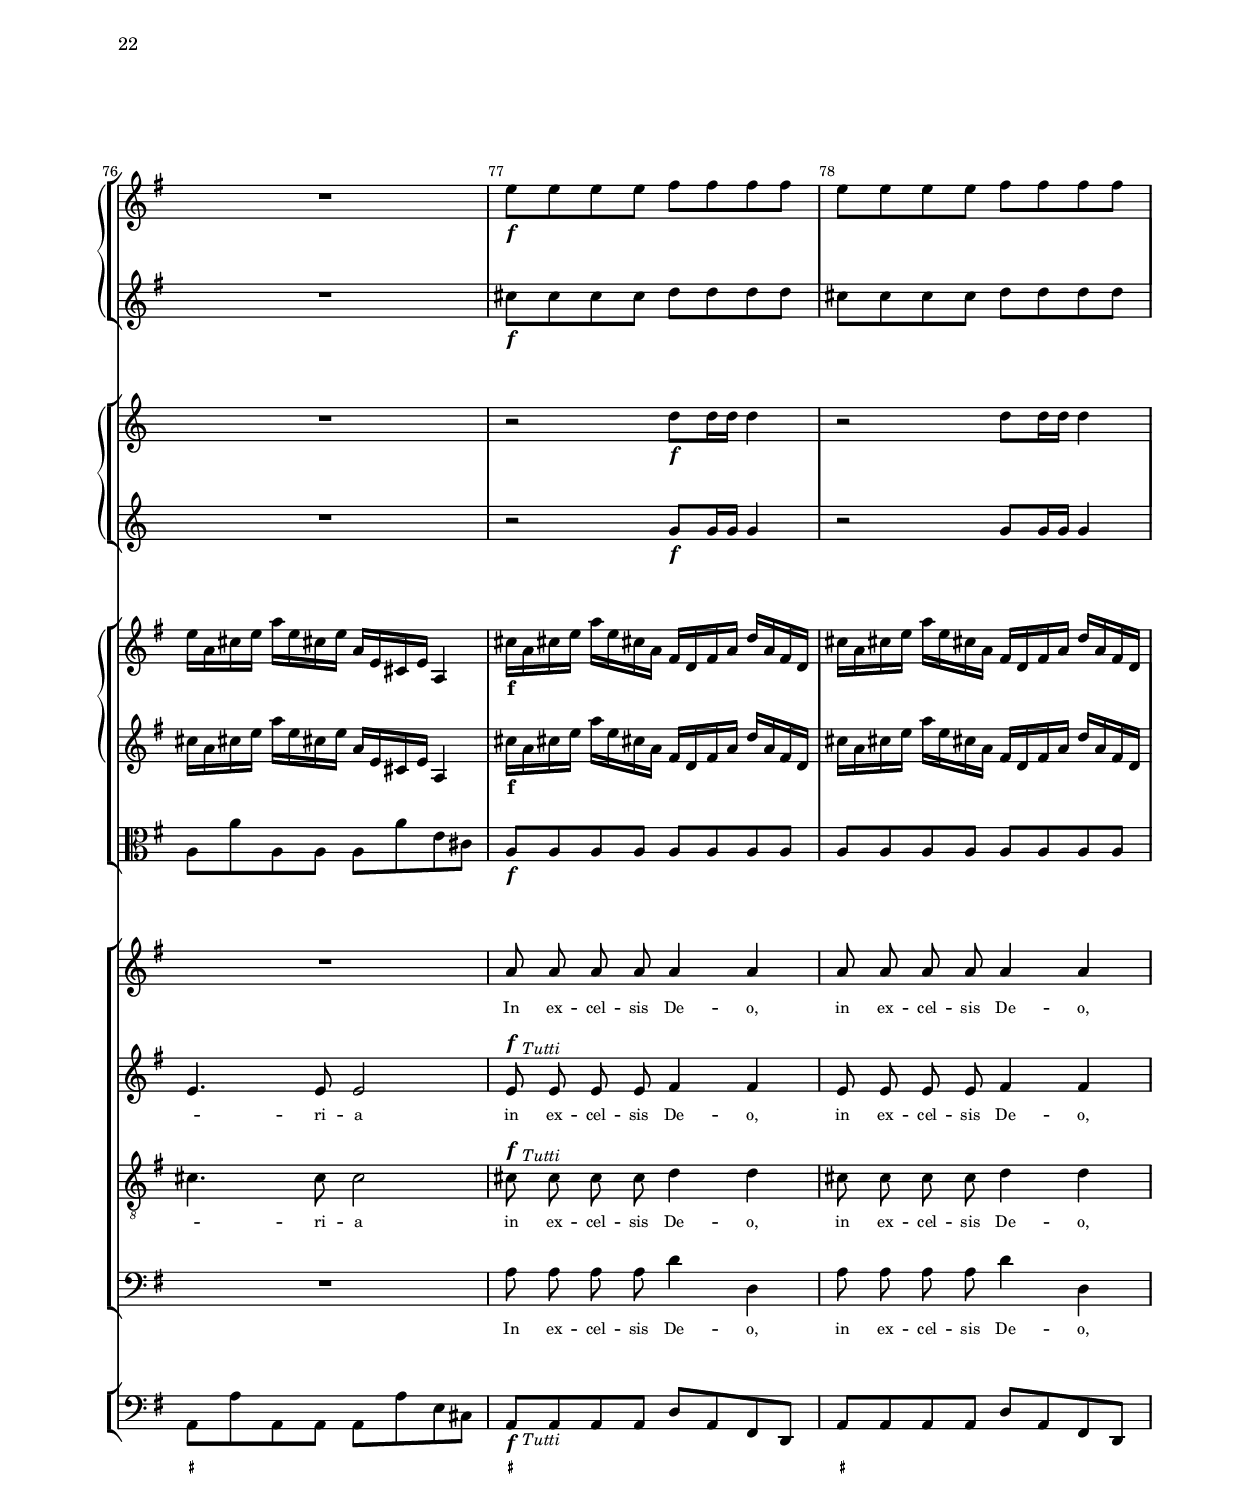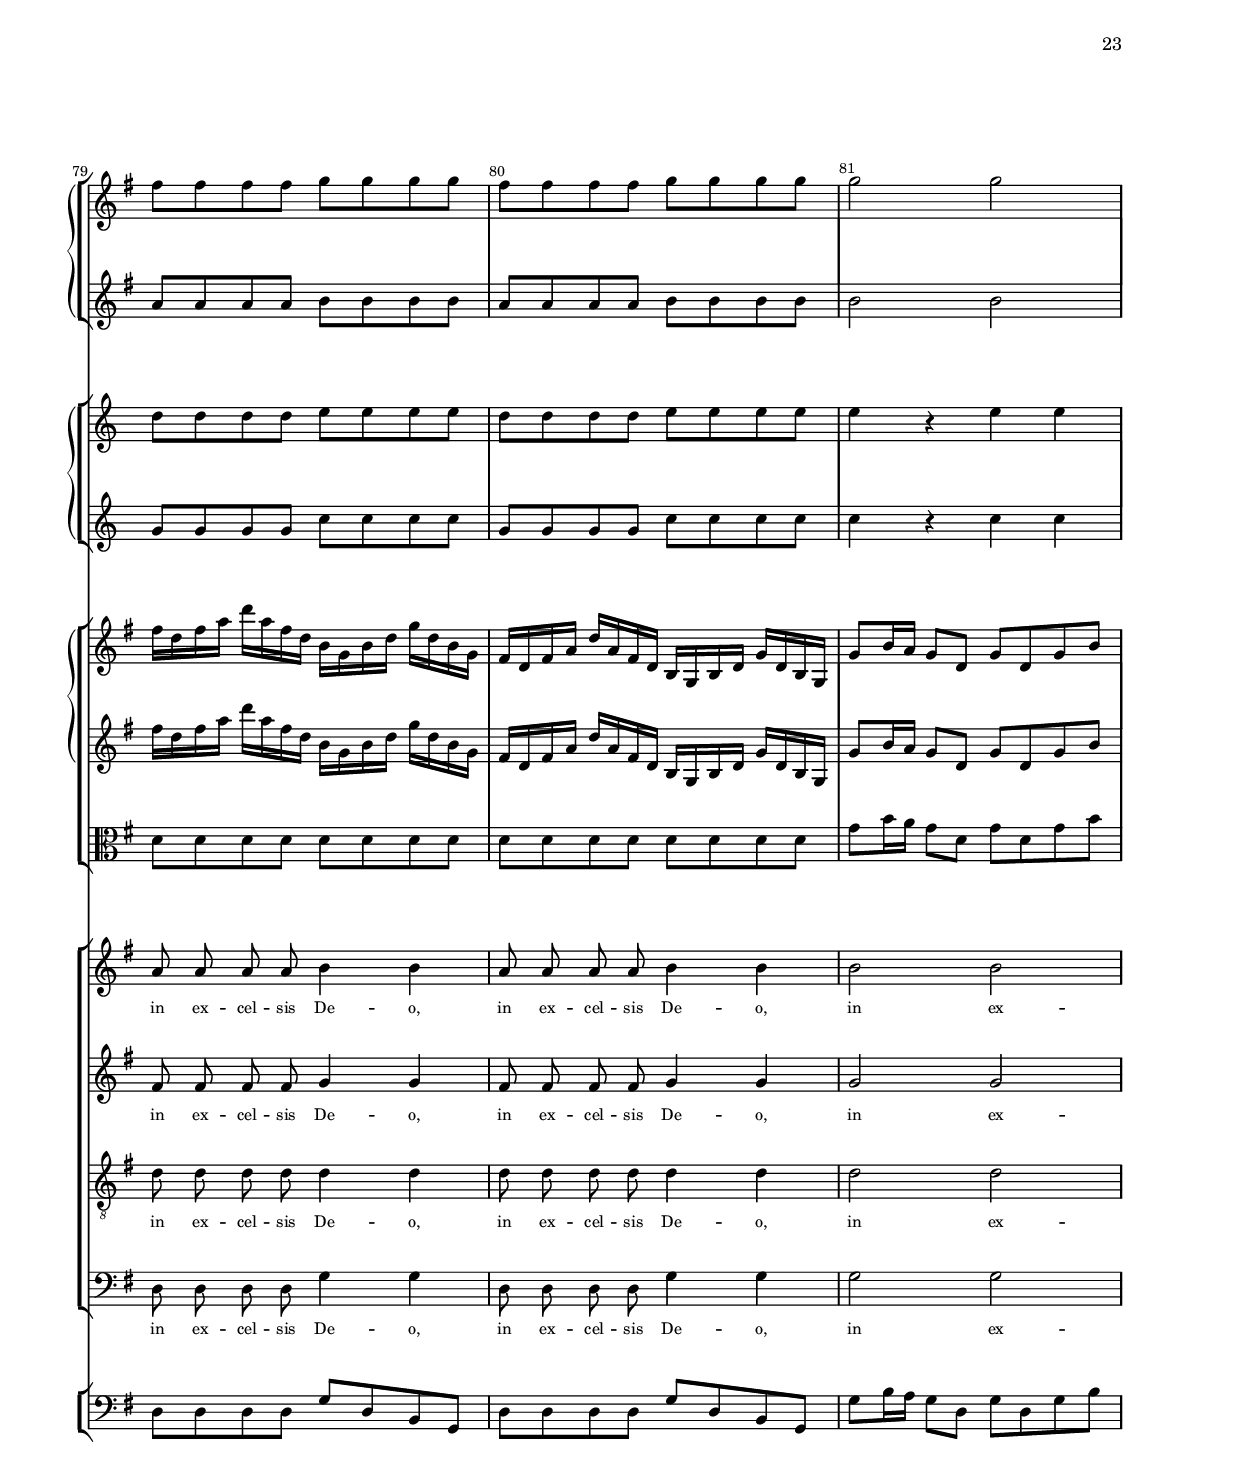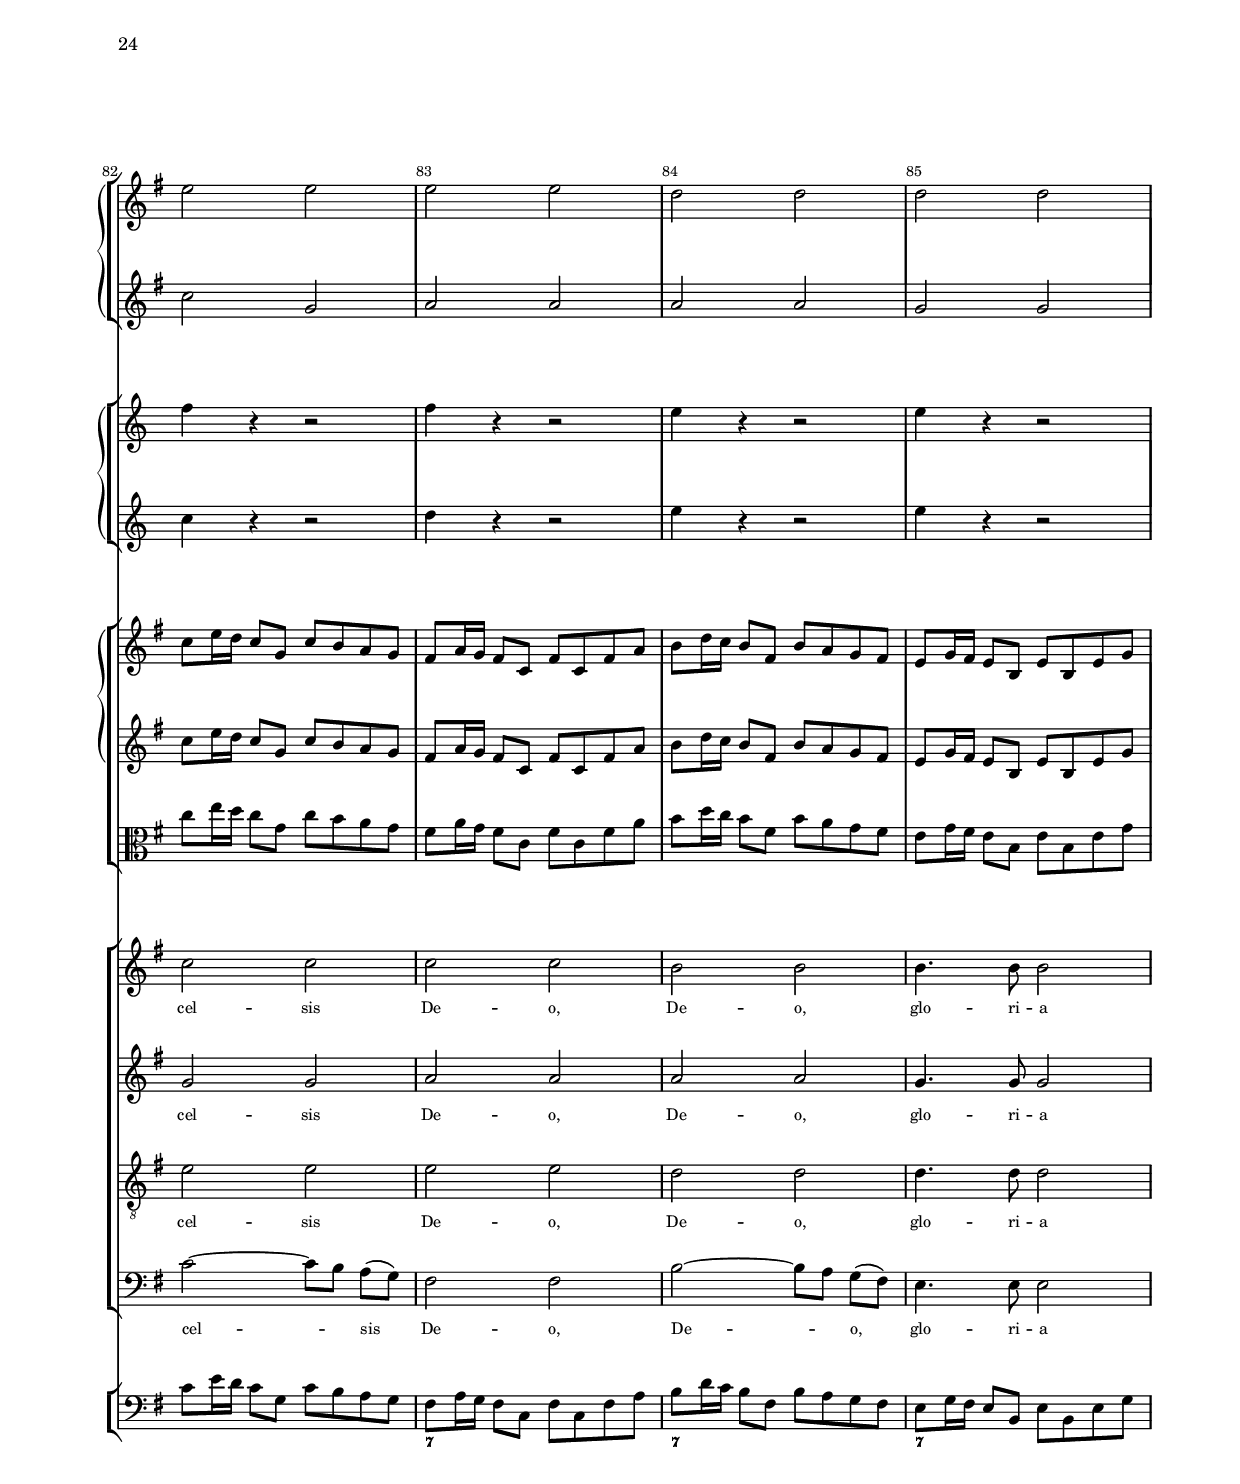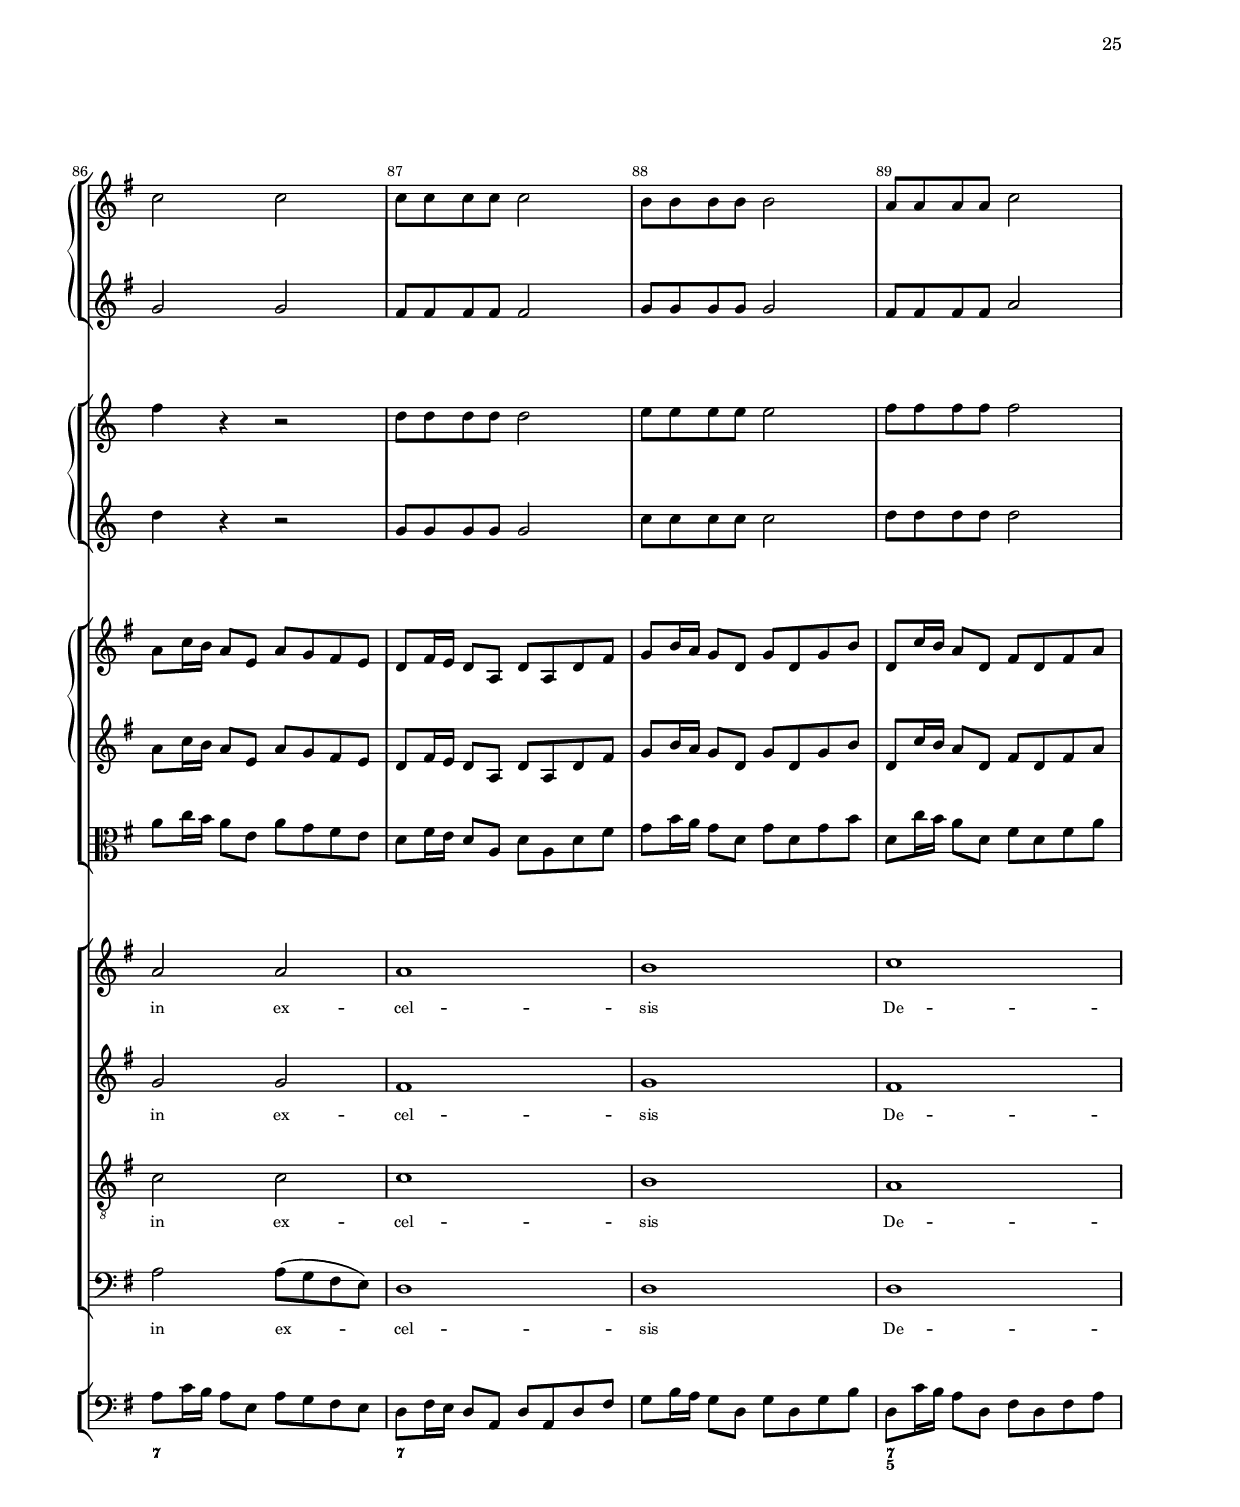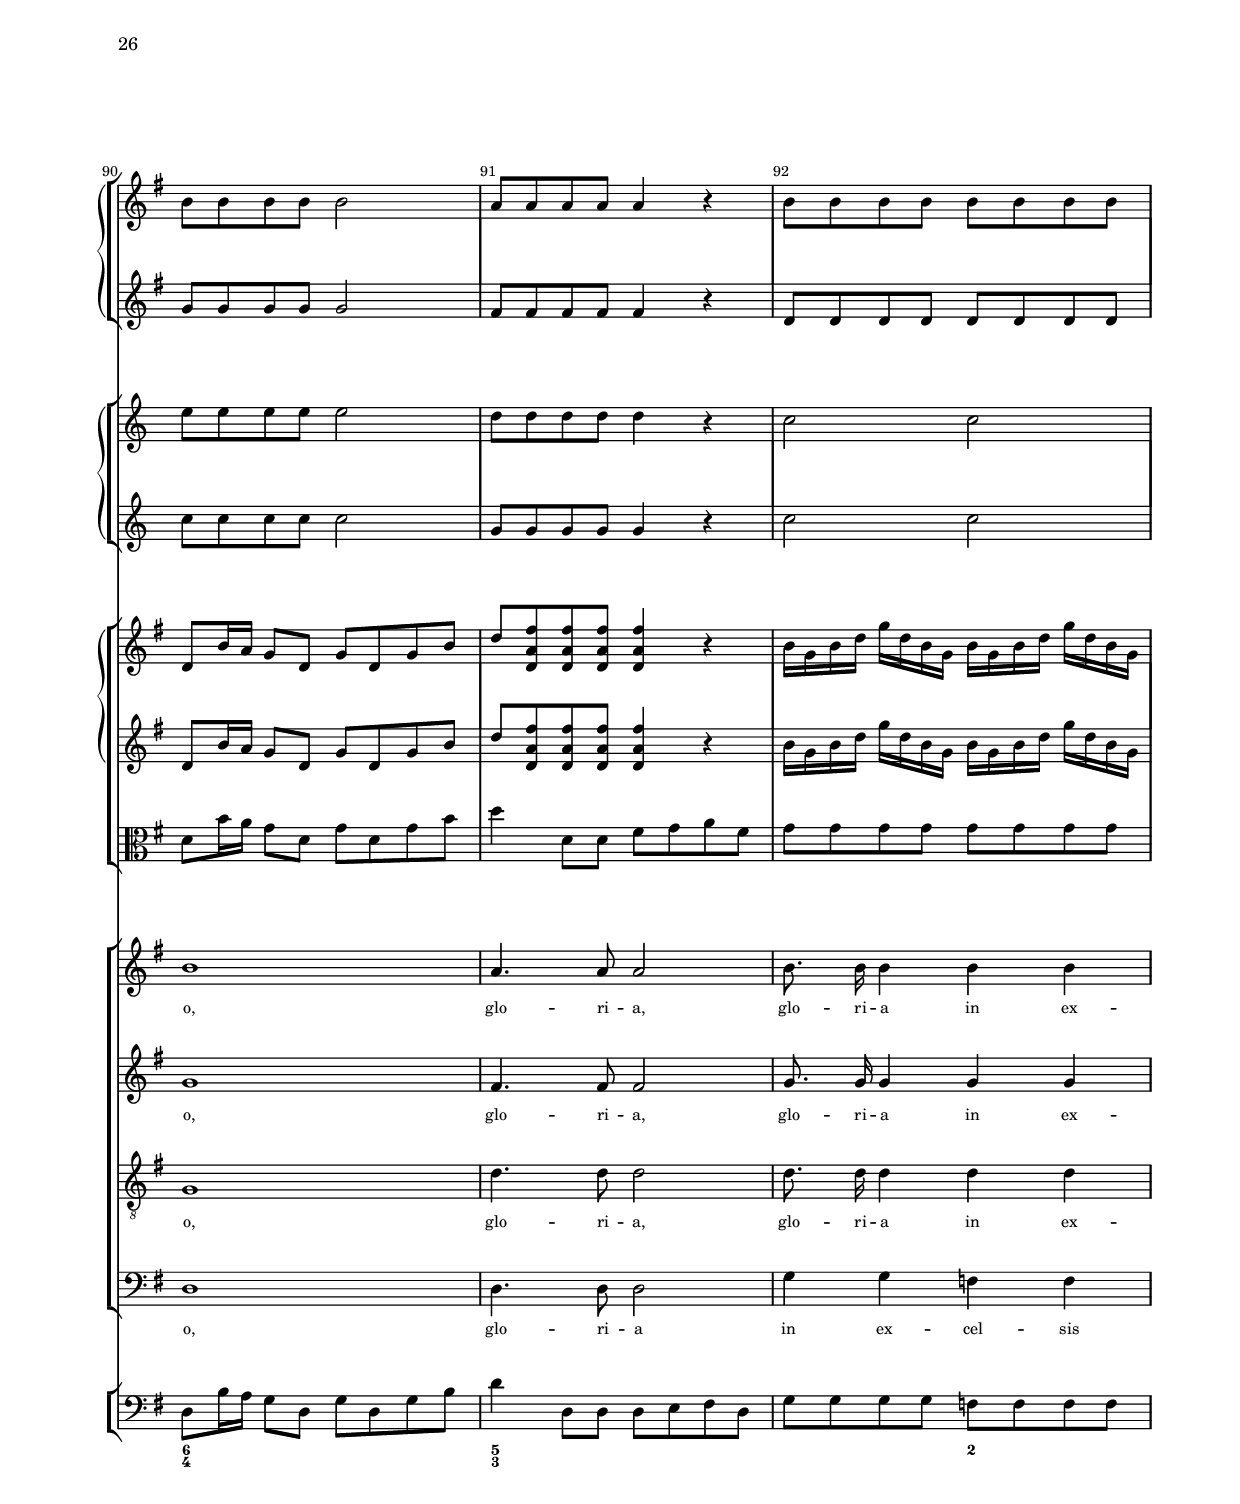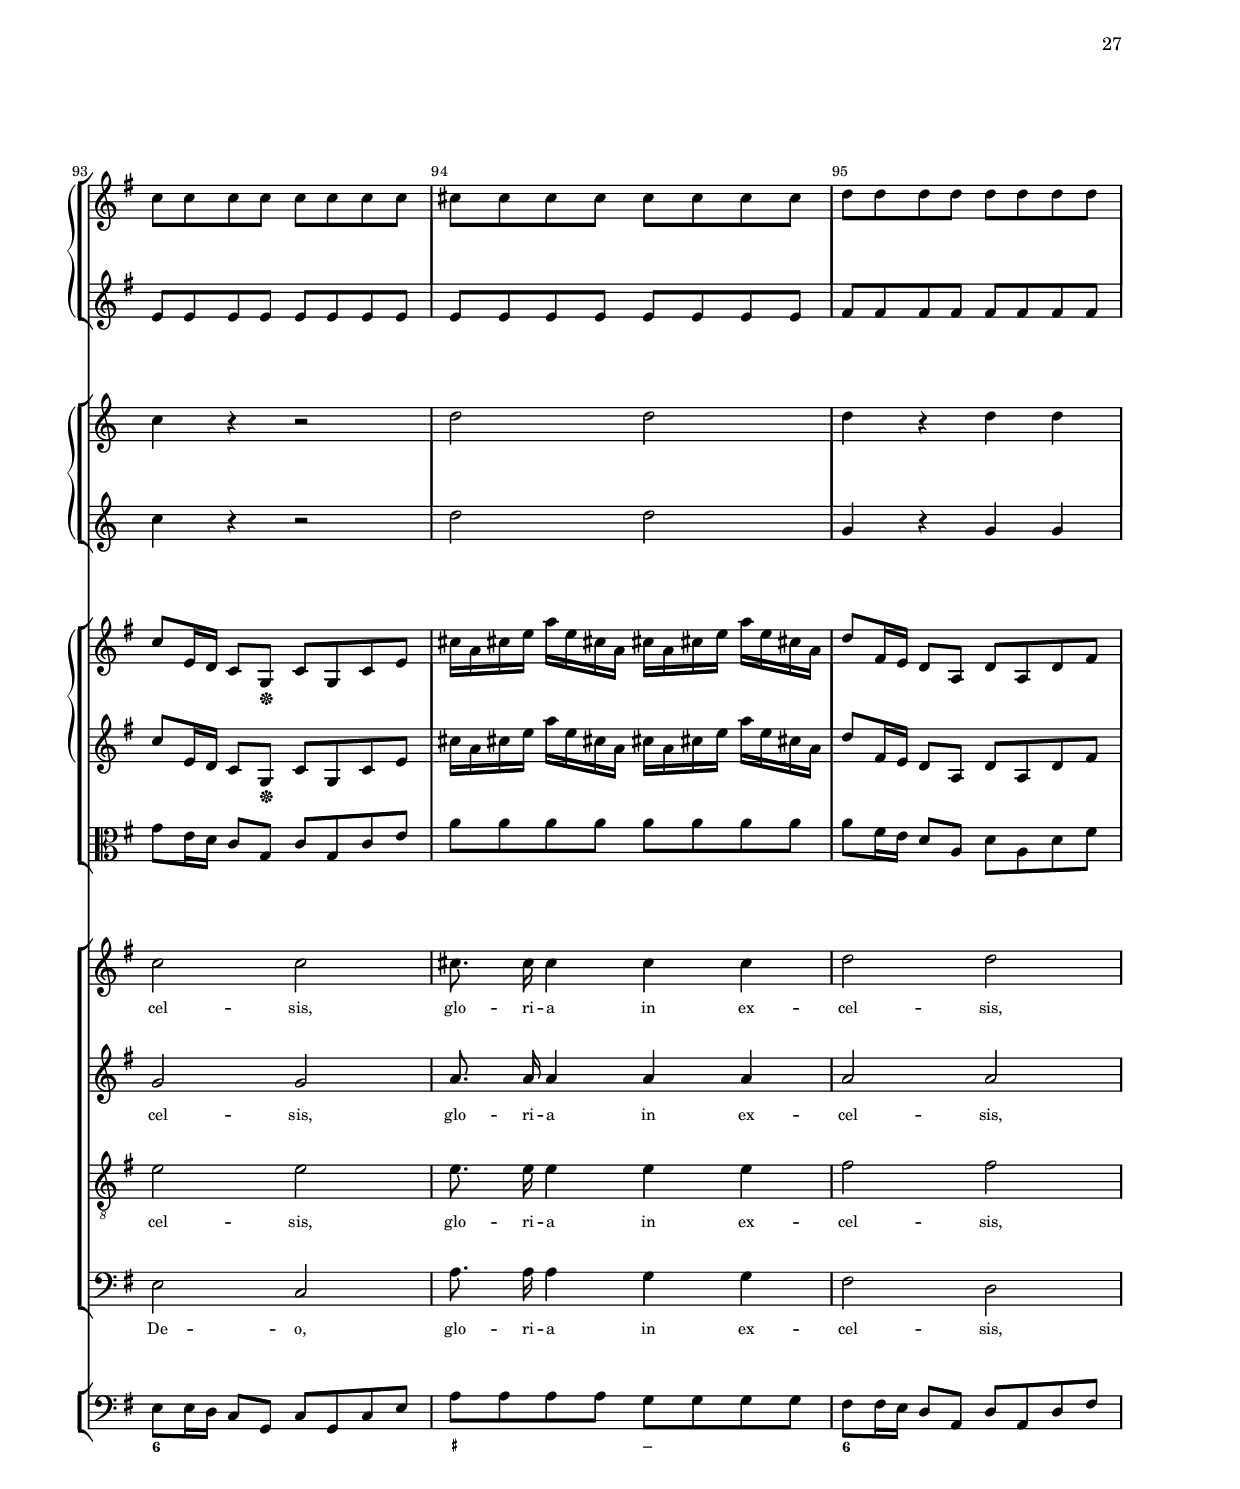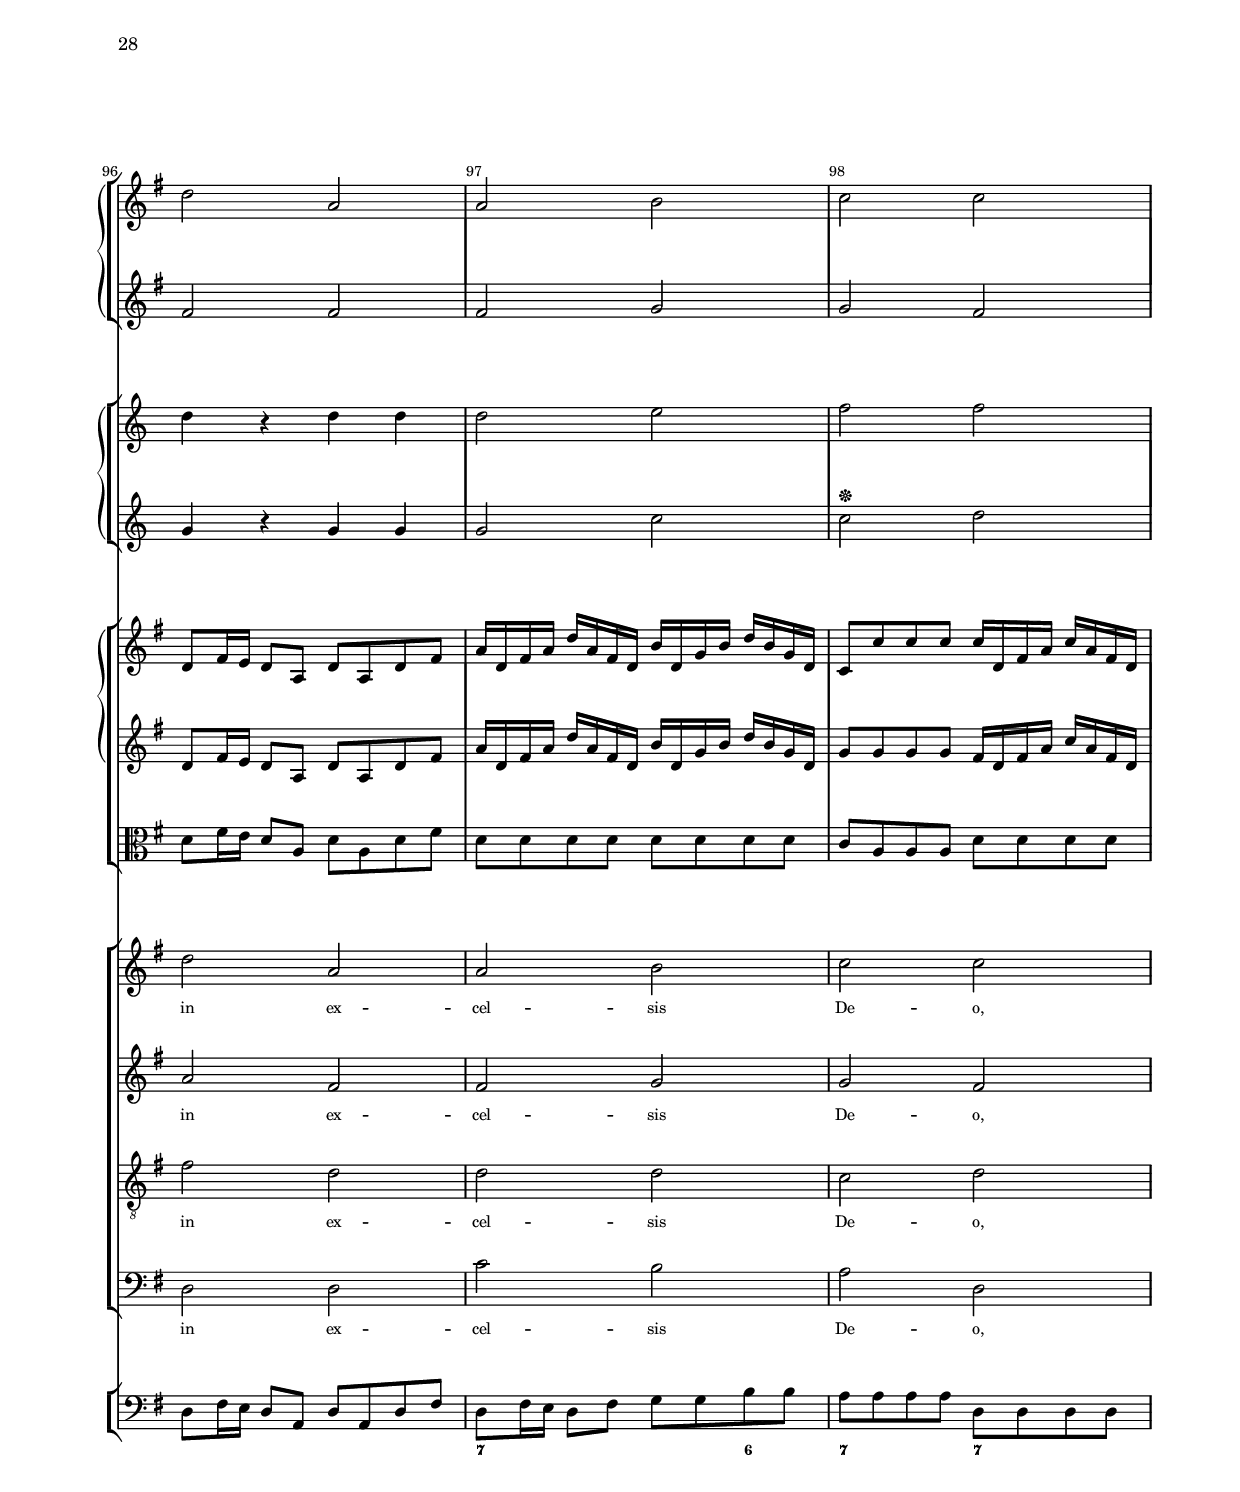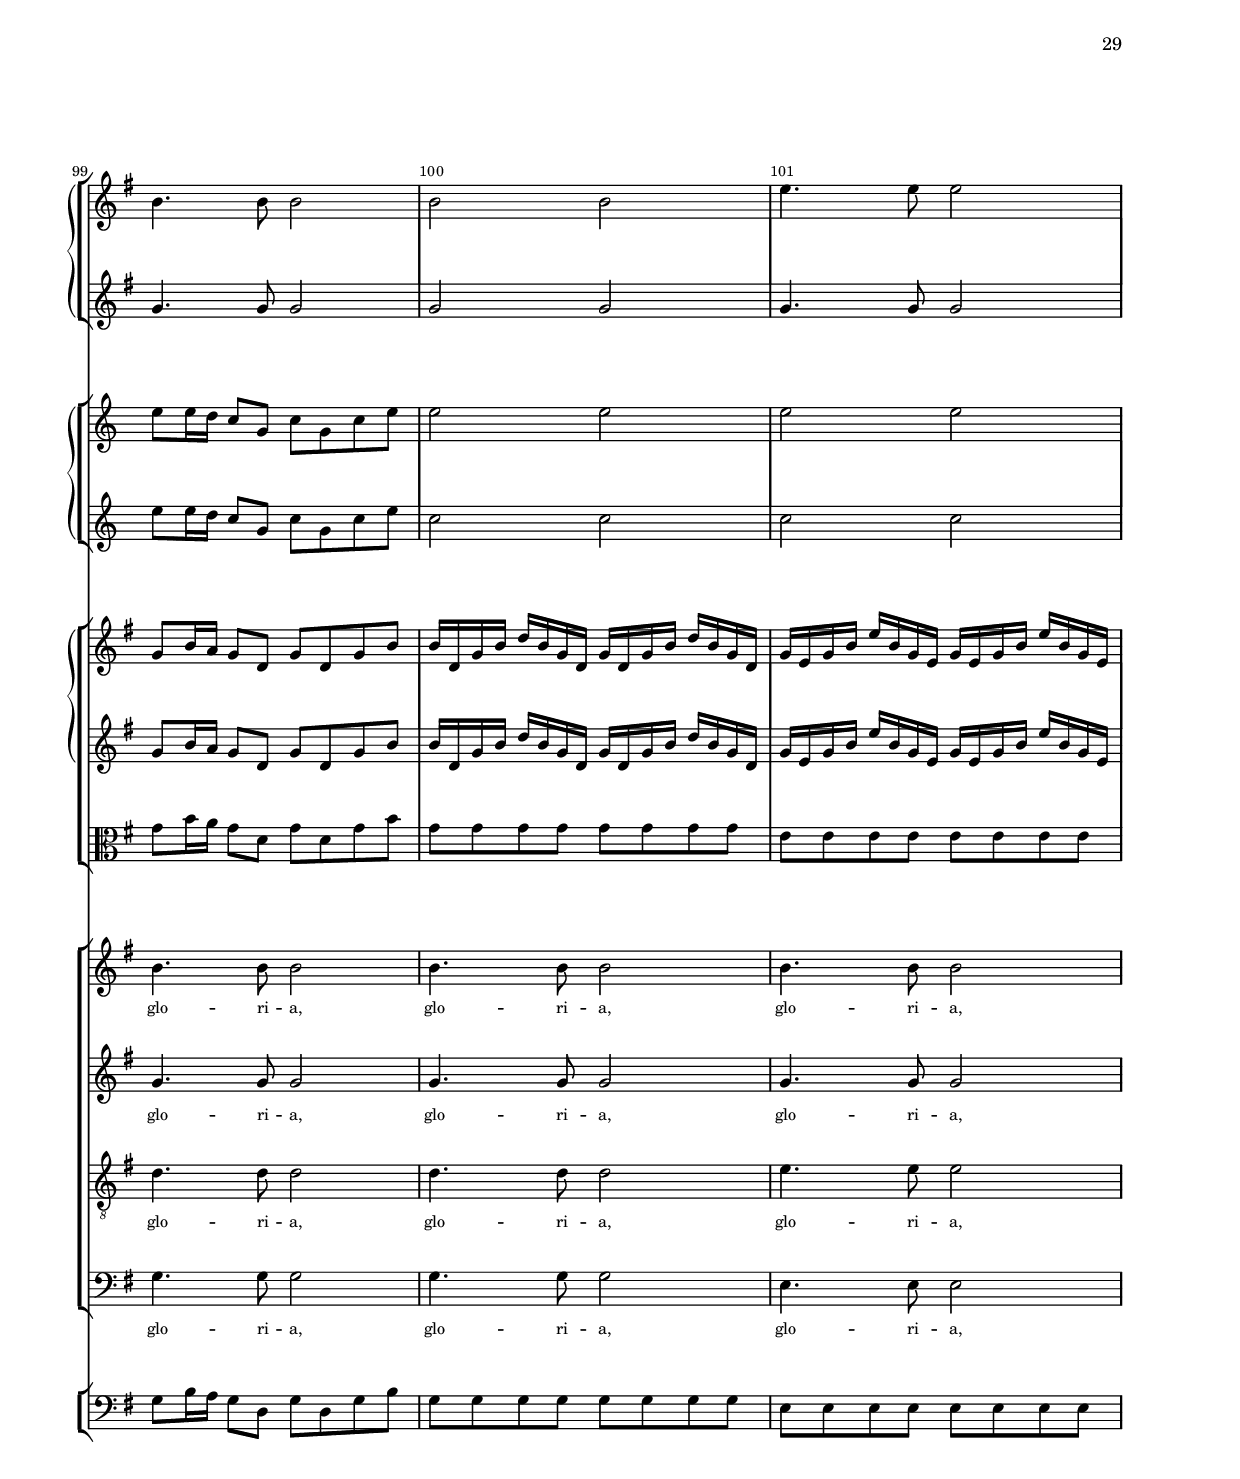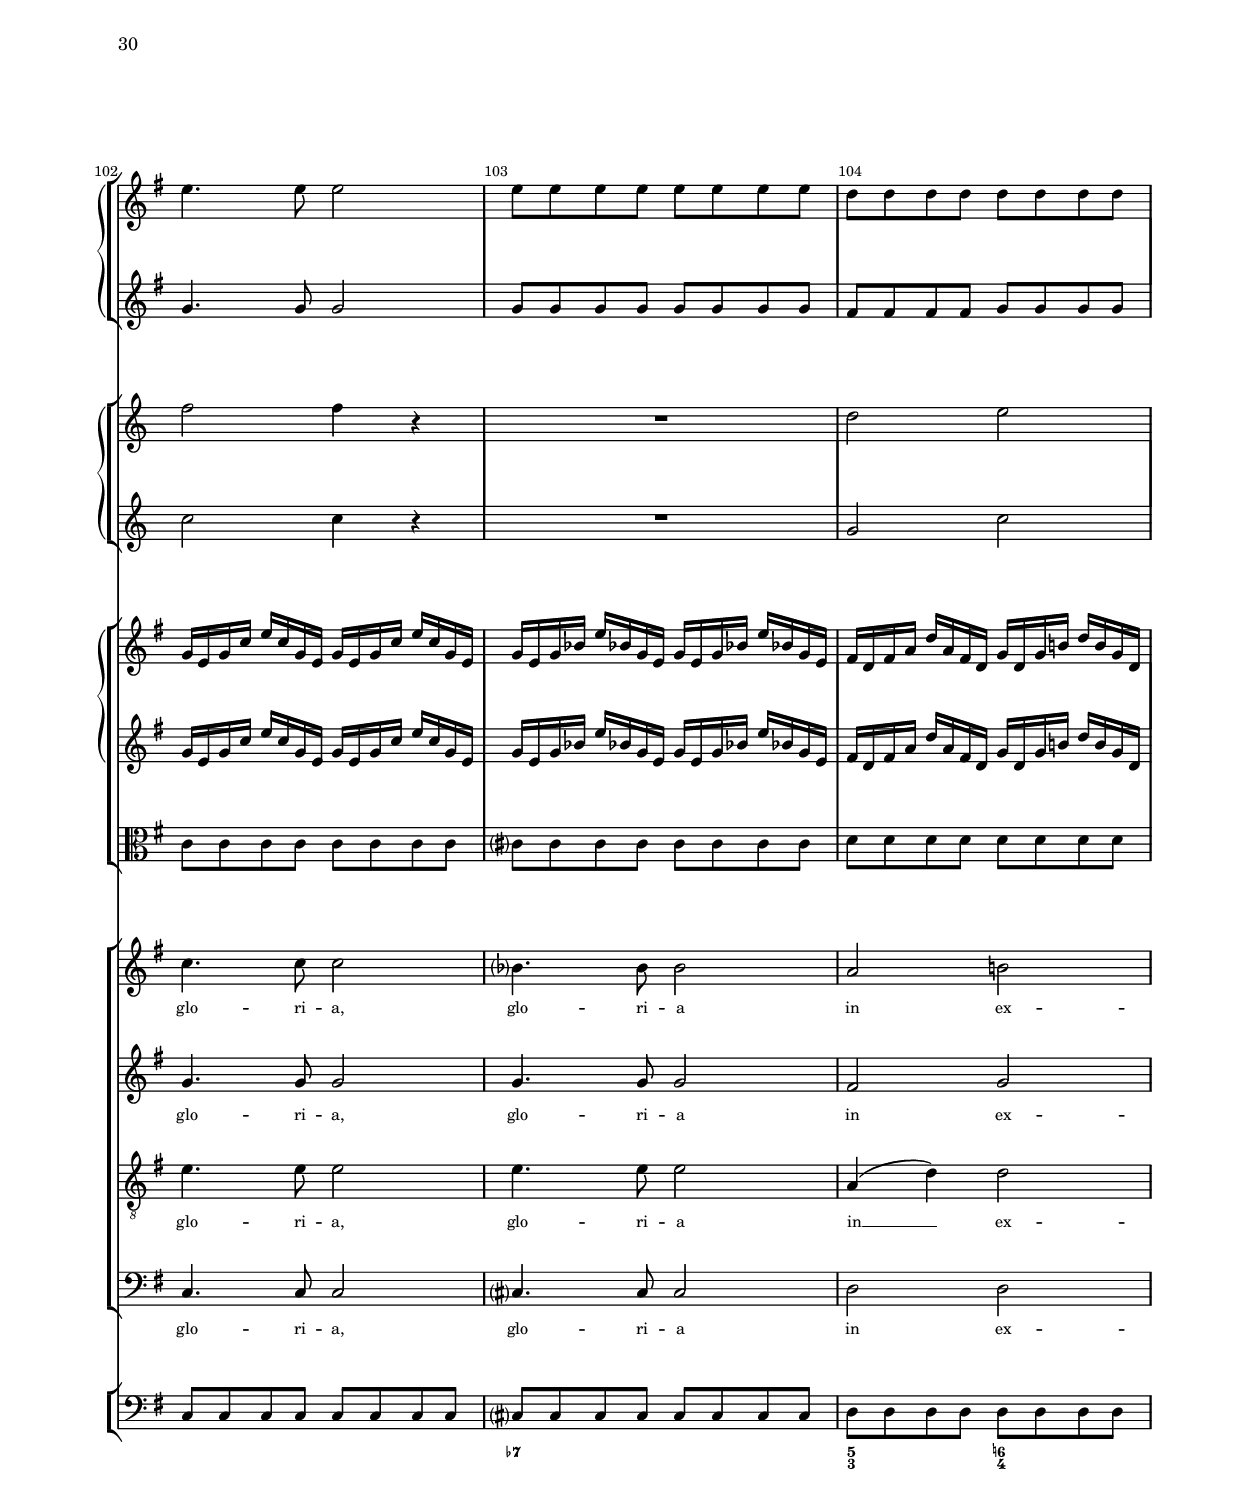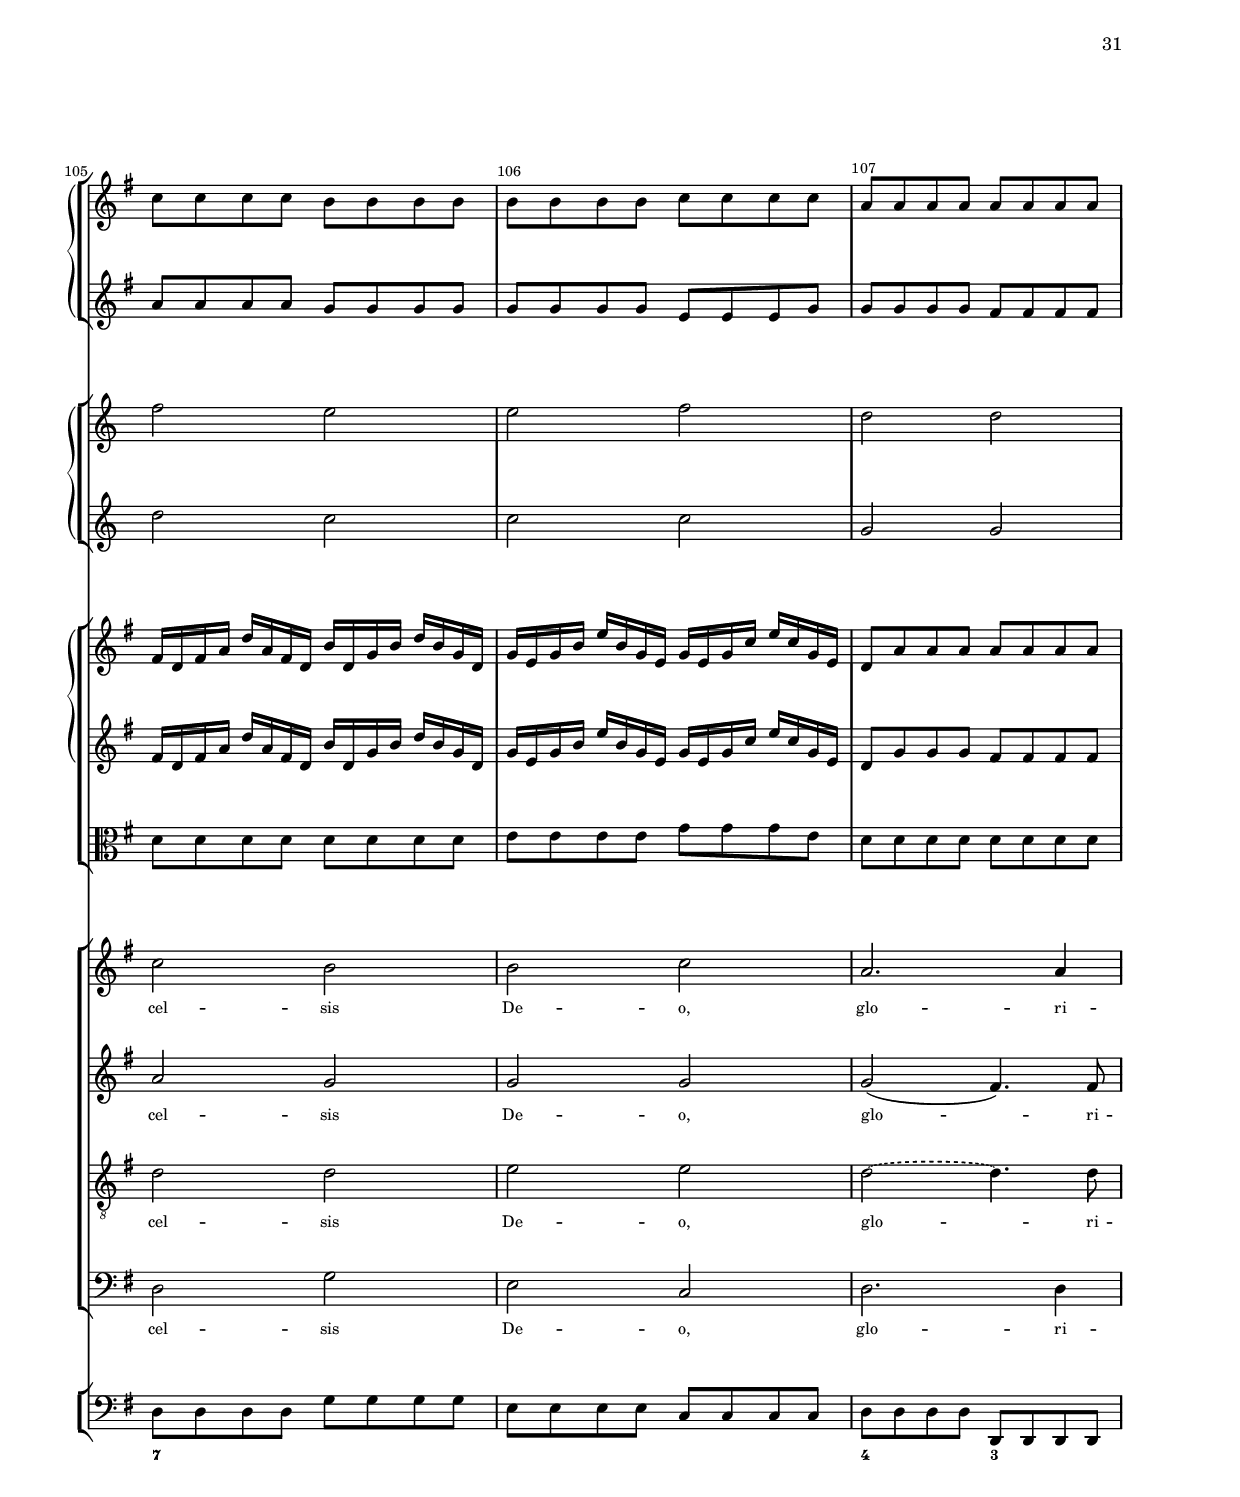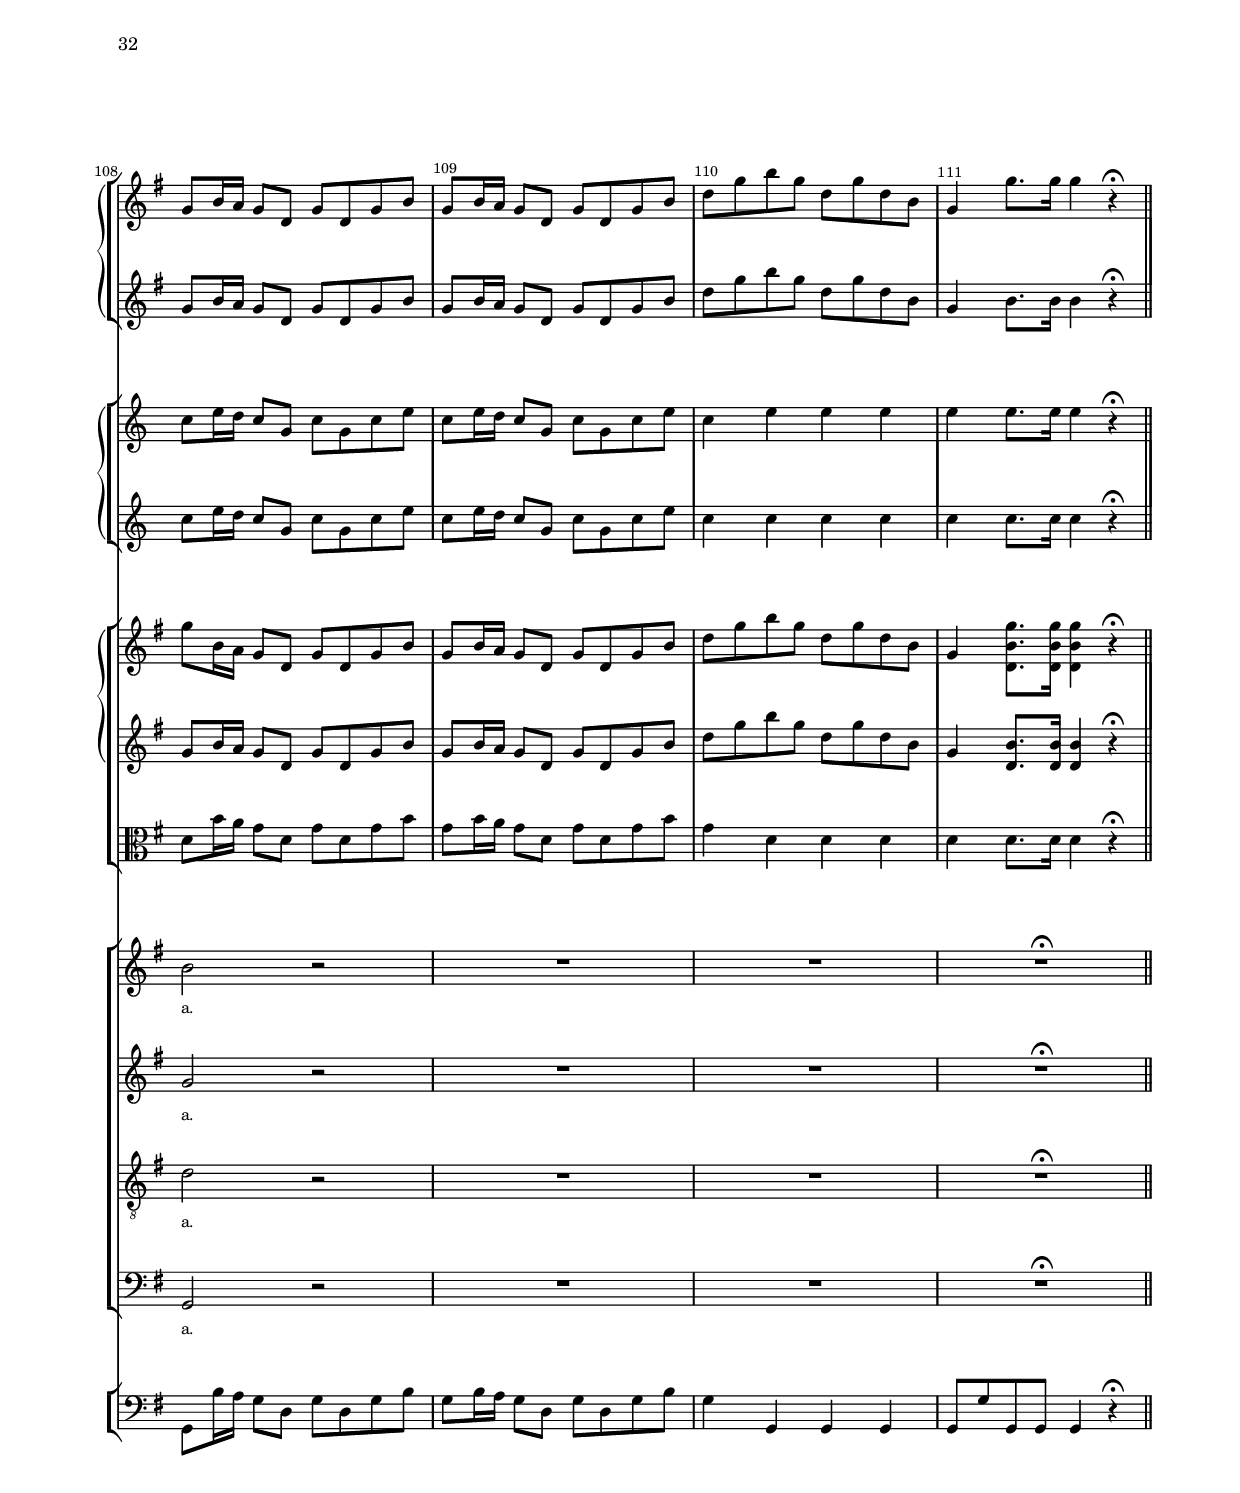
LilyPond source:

% (c) 2020 by Wolfgang Esser-Skala.
% This file is licensed under the Creative Commons Attribution-NonCommercial-ShareAlike 4.0 International License.
% To view a copy of this license, visit http://creativecommons.org/licenses/by-nc-sa/4.0/.

\version "2.18.0"

\include "../definitions.ly"

\paper { #(define (page-post-process layout pages) (ly:create-toc-file layout pages)) }

#(set-global-staff-size 15.87)

\book {
	% \bookpart {
	% 	\paper { evenHeaderMarkup = {} oddHeaderMarkup = {} }
	% 	\partTitle "1" "K Y R I E"
	% 	\tocPart "1" "Kyrie"
	% 	\partMark
	% 	\pageBreak
	% 	\markup \null
	% }
	% \bookpart {
	% 	\header {
	% 		number = "1.1"
	% 		title = "K Y R I E   E L E I S O N"
	% 	}
	% 	\paper { indent = 3\cm }
	% 	\tocSection "1.1" "Kyrie eleison"
	% 	\score {
	% 		<<
	% 			\new StaffGroup <<
	% 				\new GrandStaff <<
	% 					\set GrandStaff.instrumentName = "in G"
	% 					\new Staff {
	% 						\set Staff.instrumentName = "Corno I"
	% 						% \transpose c g,
	% 						\KyrieCornoI
	% 					}
	% 					\new Staff {
	% 						\set Staff.instrumentName = "Corno II"
	% 						% \transpose c g,
	% 						\KyrieCornoII
	% 					}
	% 				>>
	% 			>>
	% 			\new StaffGroup <<
	% 				\new GrandStaff \with { \smallGroupDistance } <<
	% 					\new Staff {
	% 						\set Staff.instrumentName = "Violino I"
	% 						\KyrieViolinoI
	% 					}
	% 					\new Staff {
	% 						\set Staff.instrumentName = "Violino II"
	% 						\KyrieViolinoII
	% 					}
	% 				>>
	% 				\new Staff {
	% 					\set Staff.instrumentName = "Viola"
	% 					\KyrieViola
	% 				}
	% 			>>
	% 			\new ChoirStaff <<
	% 				\new Staff {
	% 					\set Staff.instrumentName = \SopranoIncipit
	% 					\override Staff.InstrumentName.self-alignment-Y = ##f
	% 					\override Staff.InstrumentName.self-alignment-X = #RIGHT
	% 					\new Voice = "Soprano" { \dynamicUp \KyrieSopranoNotes }
	% 				}
	% 				\new Lyrics \lyricsto Soprano \KyrieSopranoLyrics
	%
	% 				\new Staff {
	% 					\set Staff.instrumentName = \AltoIncipit
	% 					\override Staff.InstrumentName.self-alignment-Y = ##f
	% 					\override Staff.InstrumentName.self-alignment-X = #RIGHT
	% 					\new Voice = "Alto" { \dynamicUp \KyrieAltoNotes }
	% 				}
	% 				\new Lyrics \lyricsto Alto \KyrieAltoLyrics
	%
	% 				\new Staff {
	% 					\set Staff.instrumentName = \TenoreIncipit
	% 					\override Staff.InstrumentName.self-alignment-Y = ##f
	% 					\override Staff.InstrumentName.self-alignment-X = #RIGHT
	% 					\new Voice = "Tenore" { \dynamicUp \KyrieTenoreNotes }
	% 				}
	% 				\new Lyrics \lyricsto Tenore \KyrieTenoreLyrics
	%
	% 				\new Staff {
	% 					\set Staff.instrumentName = "Basso"
	% 					\new Voice = "Basso" { \dynamicUp \KyrieBassoNotes }
	% 				}
	% 				\new Lyrics \lyricsto Basso \KyrieBassoLyrics
	% 			>>
	% 			\new StaffGroup <<
	% 				\new Staff {
	% 					\set Staff.instrumentName = \markup { \center-column { "Organo" "e Basso" } }
	% 					% \transpose c c,
	% 					\KyrieOrgano
	% 				}
	% 			>>
	% 			\new FiguredBass { \KyrieBassFigures }
	% 		>>
	% 		\layout { }
	% 		\midi { \tempo 4 = 90 }
	% 	}
	% }
	% \bookpart {
	% 	\header {
	% 		number = "1.2"
	% 		title = "C H R I S T E   E L E I S O N"
	% 	}
	% 	\paper {
	% 		top-system-spacing.basic-distance = #15
	% 		top-system-spacing.minimum-distance = #15
	% 		top-markup-spacing.basic-distance = #0
	% 		top-markup-spacing.minimum-distance = #0
	% 		systems-per-page = #2
	% 	}
	% 	\tocSection "1.2" "Christe eleison"
	% 	\score {
	% 		<<
	% 			\new StaffGroup \with { \smallGroupDistance } <<
	% 				\new GrandStaff \with { \smallGroupDistance } <<
	% 					\new Staff {
	% 						\set Staff.instrumentName = "Violino I"
	% 						\ChristeViolinoI
	% 					}
	% 					\new Staff {
	% 						\set Staff.instrumentName = "Violino II"
	% 						\ChristeViolinoII
	% 					}
	% 				>>
	% 				\new Staff {
	% 					\set Staff.instrumentName = "Viola"
	% 					\ChristeViola
	% 				}
	% 			>>
	% 			\new ChoirStaff <<
	% 				\new Staff {
	% 					\set Staff.instrumentName = "Soprano"
	% 					\new Voice = "Soprano" { \dynamicUp \ChristeSopranoNotes }
	% 				}
	% 				\new Lyrics \lyricsto Soprano \ChristeSopranoLyrics
	%
	% 				\new Staff {
	% 					\set Staff.instrumentName = "Alto"
	% 					\new Voice = "Alto" { \dynamicUp \ChristeAltoNotes }
	% 				}
	% 				\new Lyrics \lyricsto Alto \ChristeAltoLyrics
	%
	% 				\new Staff {
	% 					\set Staff.instrumentName = "Basso"
	% 					\new Voice = "Basso" { \dynamicUp \ChristeBassoNotes }
	% 				}
	% 				\new Lyrics \lyricsto Basso \ChristeBassoLyrics
	% 			>>
	% 			\new StaffGroup <<
	% 				\new Staff {
	% 					\set Staff.instrumentName = \markup { \center-column { "Organo" "e Basso" } }
	% 					% \transpose c c,
	% 					\ChristeOrgano
	% 				}
	% 			>>
	% 			\new FiguredBass { \ChristeBassFigures }
	% 		>>
	% 		\layout { }
	% 		\midi { \tempo 2. = 45 }
	% 	}
	% }
	% \bookpart {
	% 	\header {
	% 		number = "1.3"
	% 		title = "K Y R I E   E L E I S O N"
	% 	}
	% 	\tocSection "1.3" "Kyrie eleison"
	% 	\score {
	% 		<<
	% 			\new StaffGroup <<
	% 				\new GrandStaff <<
	% 					\set GrandStaff.instrumentName = "in G"
	% 					\new Staff {
	% 						\set Staff.instrumentName = "Corno I"
	% 						% \transpose c g,
	% 						\KyrieIICornoI
	% 					}
	% 					\new Staff {
	% 						\set Staff.instrumentName = "Corno II"
	% 						% \transpose c g,
	% 						\KyrieIICornoII
	% 					}
	% 				>>
	% 			>>
	% 			\new StaffGroup <<
	% 				\new GrandStaff \with { \smallGroupDistance } <<
	% 					\new Staff {
	% 						\set Staff.instrumentName = "Violino I"
	% 						\KyrieIIViolinoI
	% 					}
	% 					\new Staff {
	% 						\set Staff.instrumentName = "Violino II"
	% 						\KyrieIIViolinoII
	% 					}
	% 				>>
	% 				\new Staff {
	% 					\set Staff.instrumentName = "Viola"
	% 					\KyrieIIViola
	% 				}
	% 			>>
	% 			\new ChoirStaff <<
	% 				\new Staff {
	% 					\set Staff.instrumentName = "Soprano"
	% 					\new Voice = "Soprano" { \dynamicUp \KyrieIISopranoNotes }
	% 				}
	% 				\new Lyrics \lyricsto Soprano \KyrieIISopranoLyrics
	%
	% 				\new Staff {
	% 					\set Staff.instrumentName = "Alto"
	% 					\new Voice = "Alto" { \dynamicUp \KyrieIIAltoNotes }
	% 				}
	% 				\new Lyrics \lyricsto Alto \KyrieIIAltoLyrics
	%
	% 				\new Staff {
	% 					\set Staff.instrumentName = "Tenore"
	% 					\new Voice = "Tenore" { \dynamicUp \KyrieIITenoreNotes }
	% 				}
	% 				\new Lyrics \lyricsto Tenore \KyrieIITenoreLyrics
	%
	% 				\new Staff {
	% 					\set Staff.instrumentName = "Basso"
	% 					\new Voice = "Basso" { \dynamicUp \KyrieIIBassoNotes }
	% 				}
	% 				\new Lyrics \lyricsto Basso \KyrieIIBassoLyrics
	% 			>>
	% 			\new StaffGroup <<
	% 				\new Staff {
	% 					\set Staff.instrumentName = \markup { \center-column { "Organo" "e Basso" } }
	% 					% \transpose c c,
	% 					\KyrieIIOrgano
	% 				}
	% 			>>
	% 			\new FiguredBass { \KyrieIIBassFigures }
	% 		>>
	% 		\layout { }
	% 		\midi { \tempo 2 = 120 }
	% 	}
	% }
	% \bookpart {
	% 	\paper { evenHeaderMarkup = {} oddHeaderMarkup = {} }
	% 	\markup \null
	% 	\pageBreak
	% 	\partTitle "2" "G L O R I A"
	% 	\tocPart "2" "Gloria"
	% 	\partMark
	% 	\pageBreak
	% 	\markup \null
	% }
	\bookpart {
		\header {
			number = "2.1"
			title = "G L O R I A   I N   E X C E L S I S"
		}
		% \tocSection "2.1" "Gloria in excelsis"
		\score {
			<<
				\new StaffGroup <<
					\new GrandStaff <<
						\new Staff {
							\set Staff.instrumentName = "Oboe I"
							\GloriaOboeI
						}
						\new Staff {
							\set Staff.instrumentName = "Oboe II"
							\GloriaOboeII
						}
					>>
				>>
				\new StaffGroup <<
					\new GrandStaff <<
						\set GrandStaff.instrumentName = "in G"
						\new Staff {
							\set Staff.instrumentName = "Corno I"
							% \transpose c g,
							\GloriaCornoI
						}
						\new Staff {
							\set Staff.instrumentName = "Corno II"
							% \transpose c g,
							\GloriaCornoII
						}
					>>
				>>
				\new StaffGroup <<
					\new GrandStaff \with { \smallGroupDistance } <<
						\new Staff {
							\set Staff.instrumentName = "Violino I"
							\GloriaViolinoI
						}
						\new Staff {
							\set Staff.instrumentName = "Violino II"
							\GloriaViolinoII
						}
					>>
					\new Staff {
						\set Staff.instrumentName = "Viola"
						\GloriaViola
					}
				>>
				\new ChoirStaff <<
					\new Staff {
						\set Staff.instrumentName = "Soprano"
						\new Voice = "Soprano" { \dynamicUp \GloriaSopranoNotes }
					}
					\new Lyrics \lyricsto Soprano \GloriaSopranoLyrics

					\new Staff {
						\set Staff.instrumentName = "Alto"
						\new Voice = "Alto" { \dynamicUp \GloriaAltoNotes }
					}
					\new Lyrics \lyricsto Alto \GloriaAltoLyrics

					\new Staff {
						\set Staff.instrumentName = "Tenore"
						\new Voice = "Tenore" { \dynamicUp \GloriaTenoreNotes }
					}
					\new Lyrics \lyricsto Tenore \GloriaTenoreLyrics

					\new Staff {
						\set Staff.instrumentName = "Basso"
						\new Voice = "Basso" { \dynamicUp \GloriaBassoNotes }
					}
					\new Lyrics \lyricsto Basso \GloriaBassoLyrics
				>>
				\new StaffGroup <<
					\new Staff {
						\set Staff.instrumentName = \markup { \center-column { "Organo" "e Basso" } }
						% \transpose c c,
						\GloriaOrgano
					}
				>>
				\new FiguredBass { \GloriaBassFigures }
			>>
			\layout { }
			\midi { \tempo 4 = 120 }
		}
	}
}
